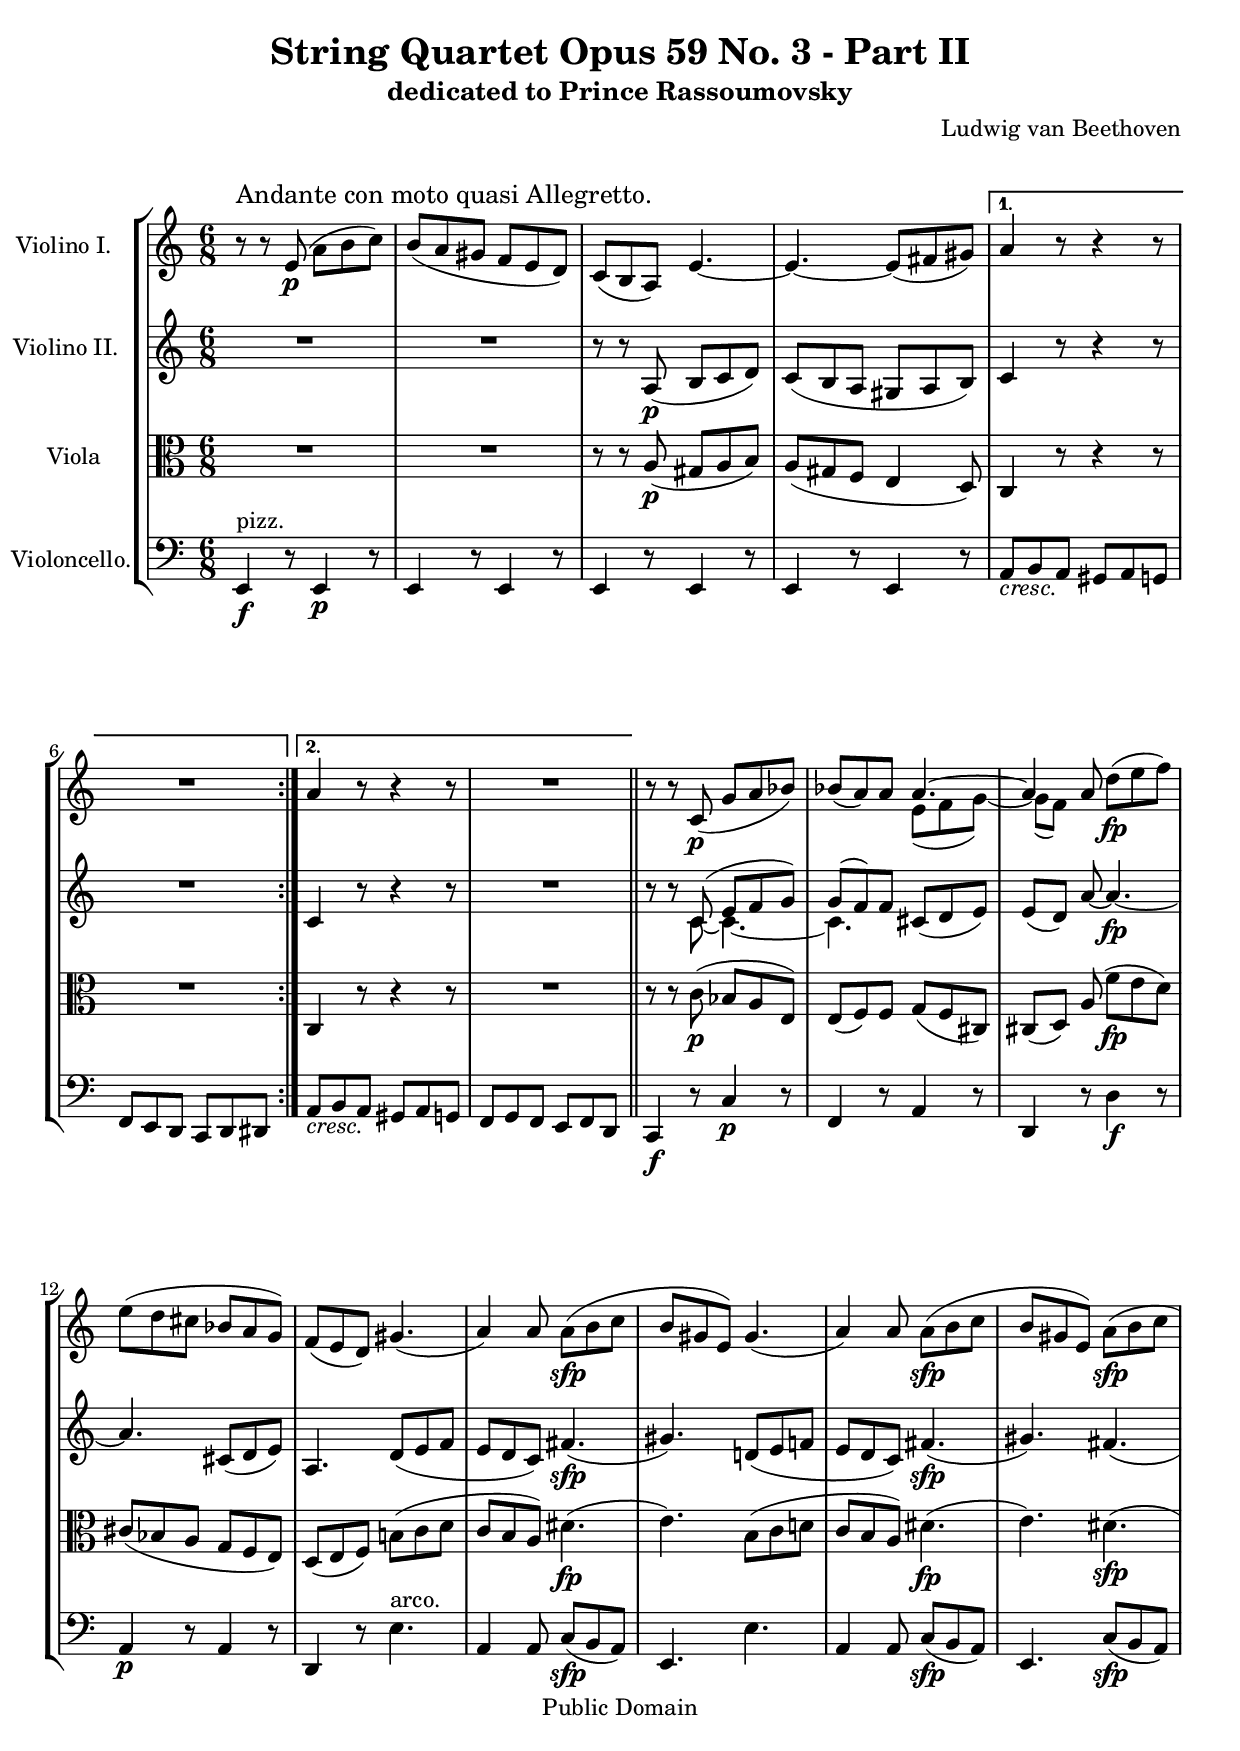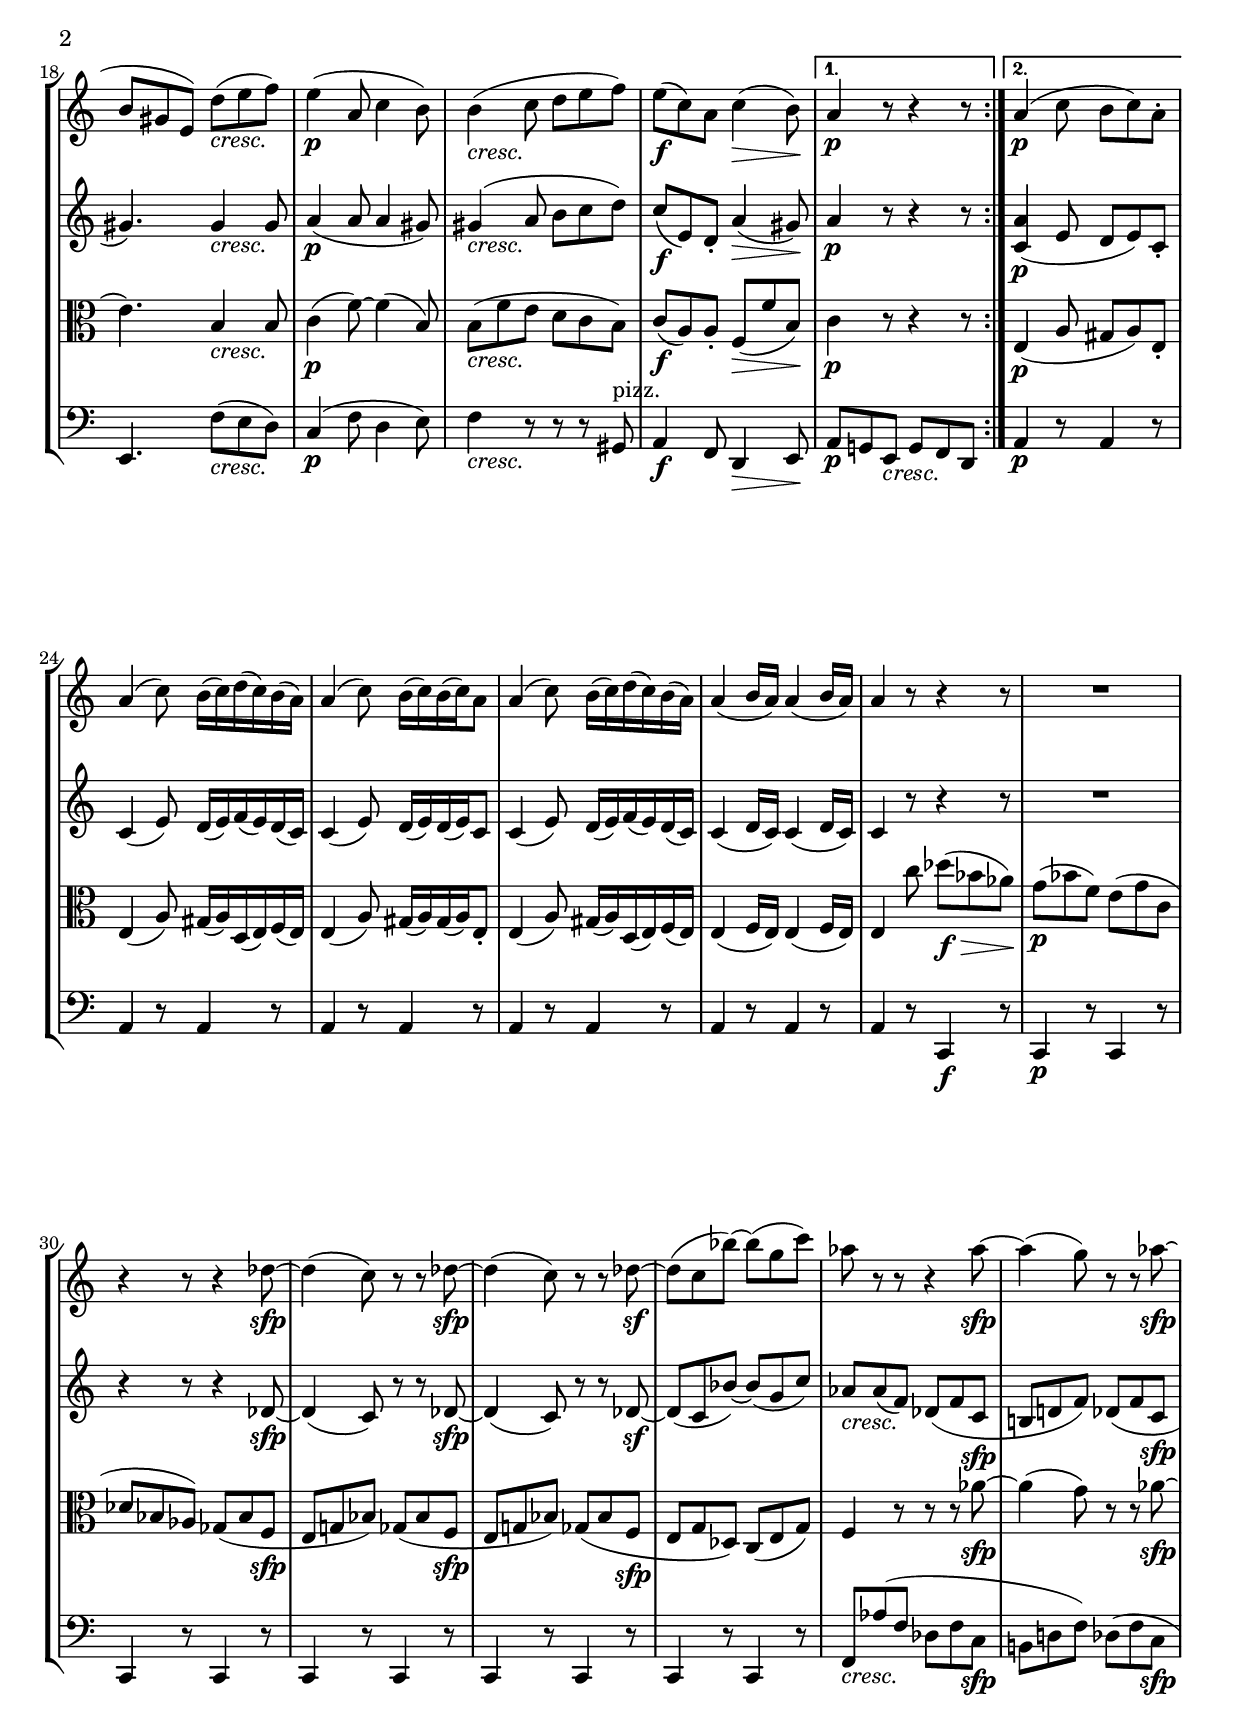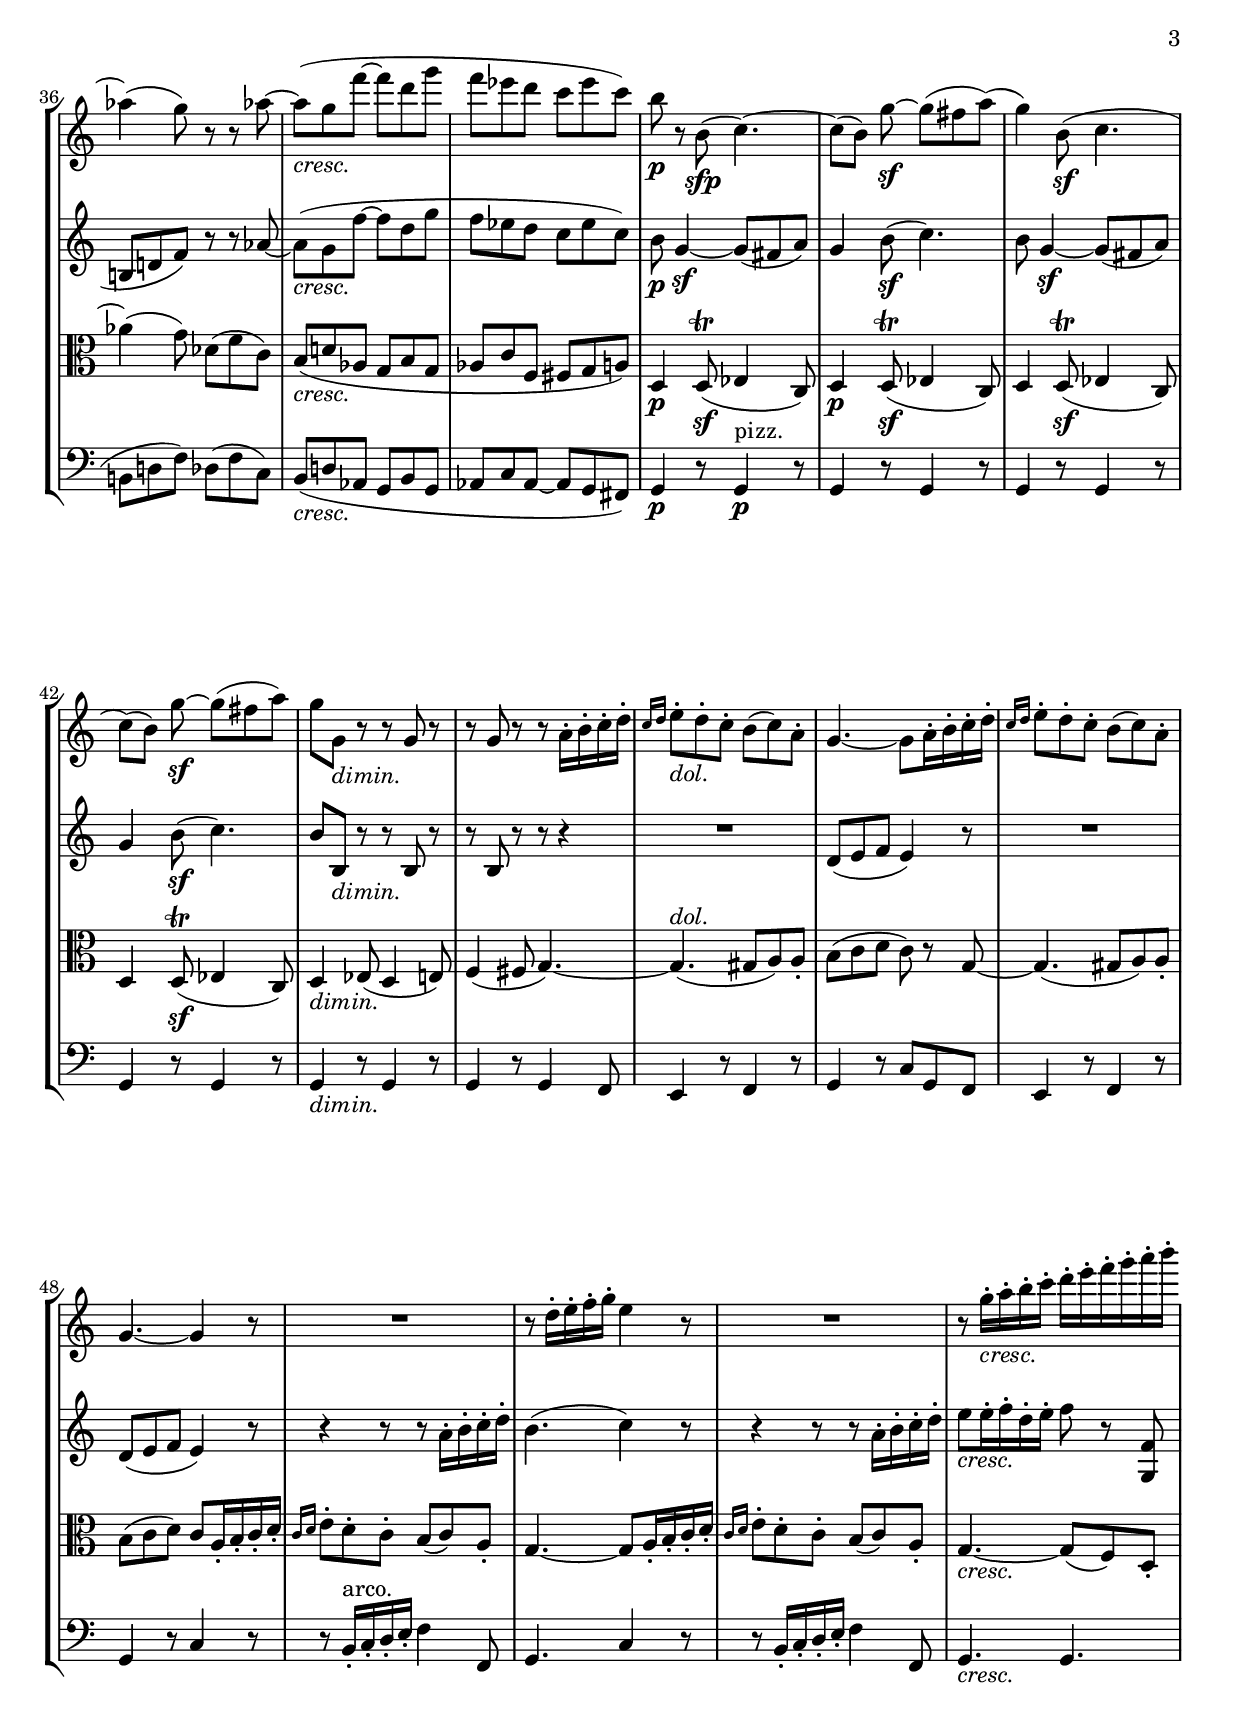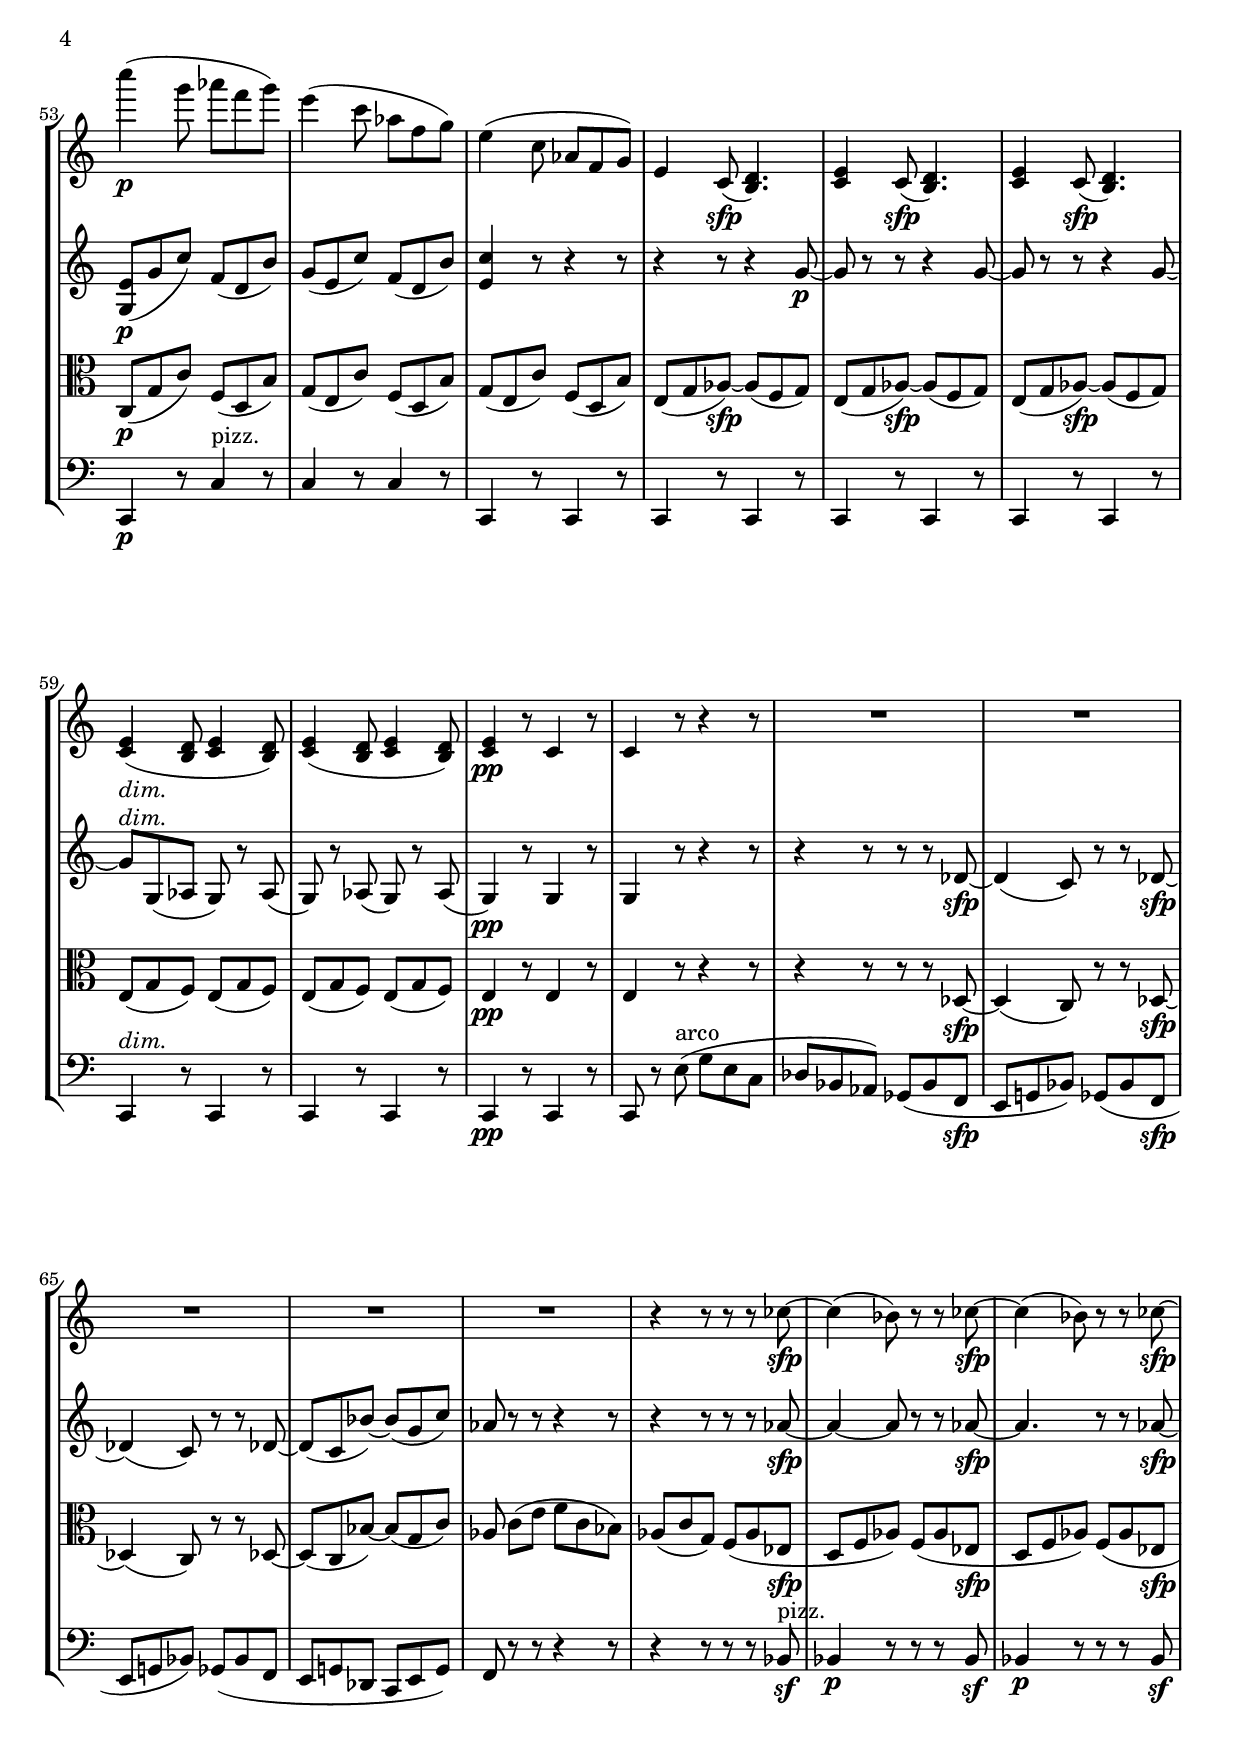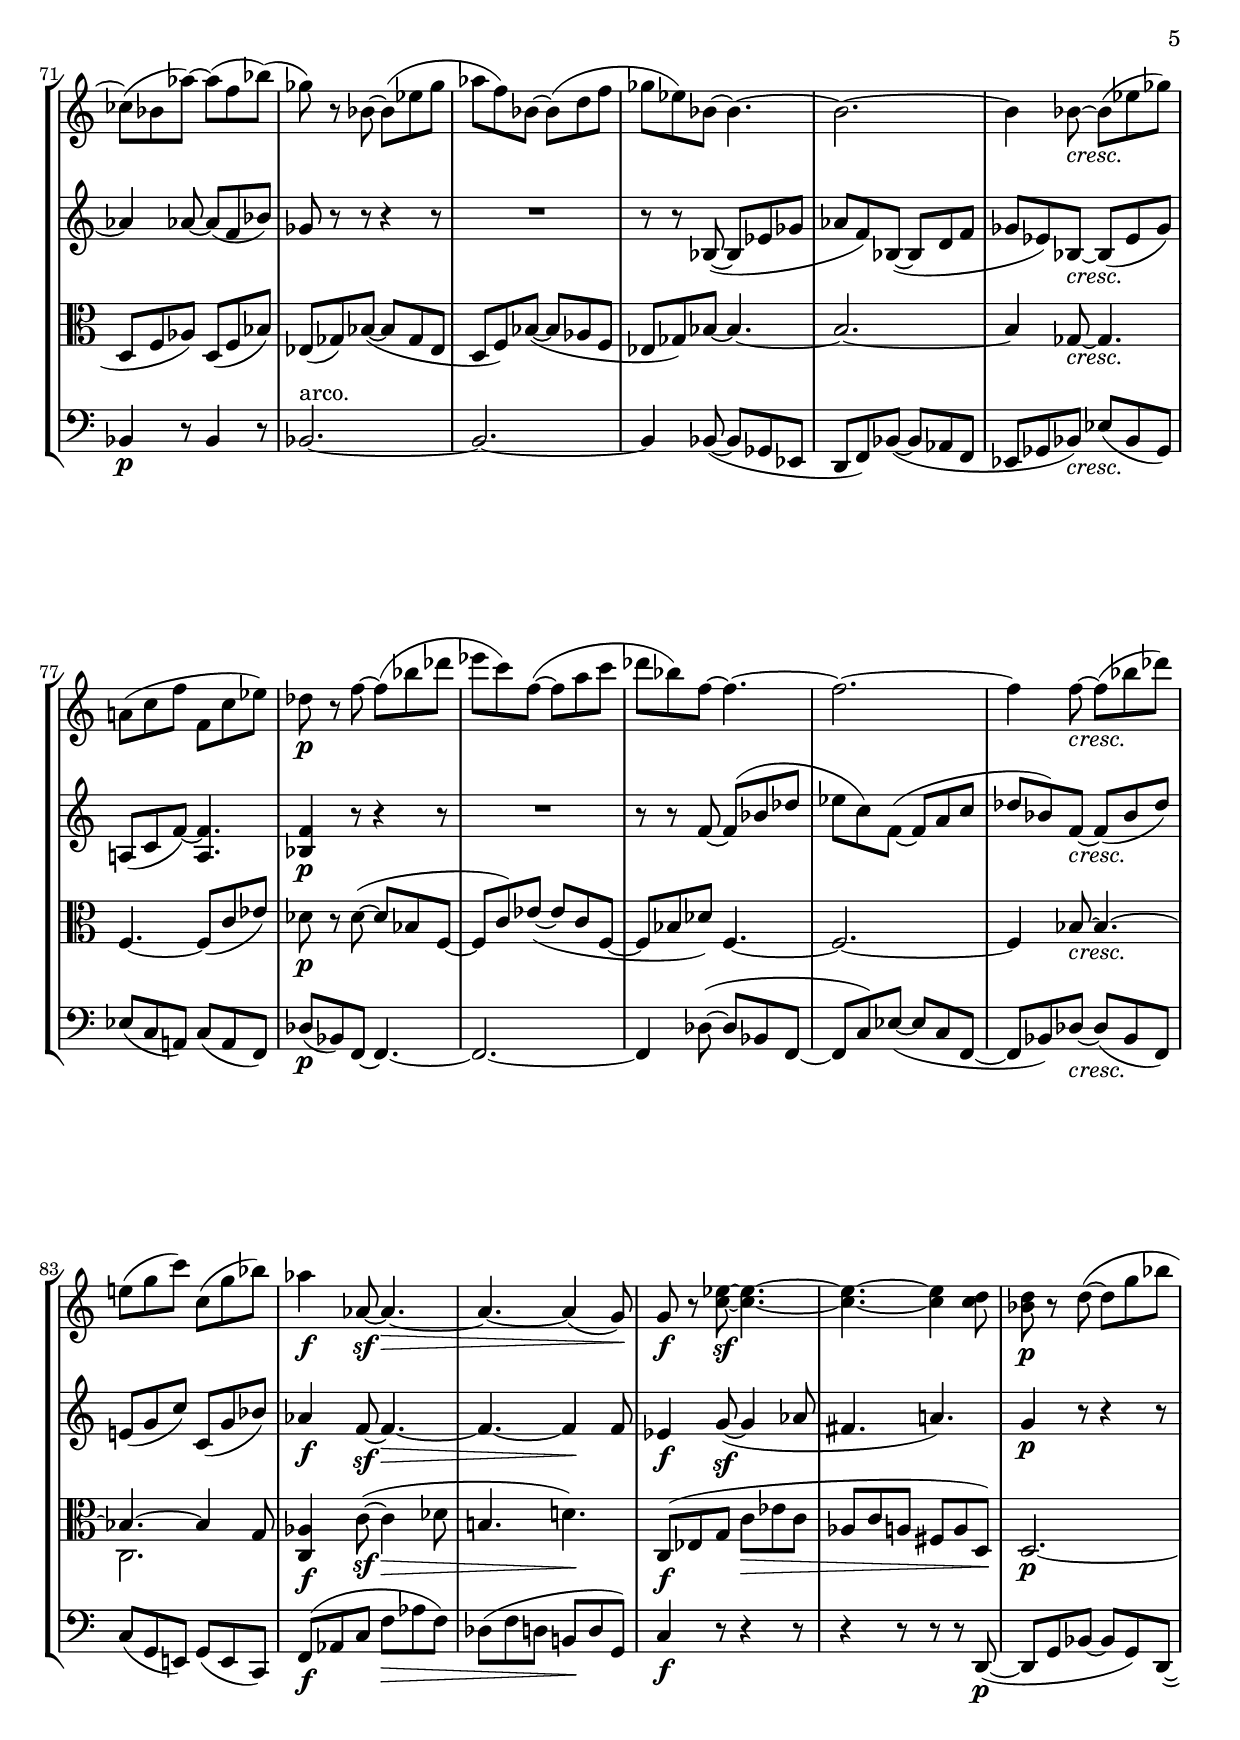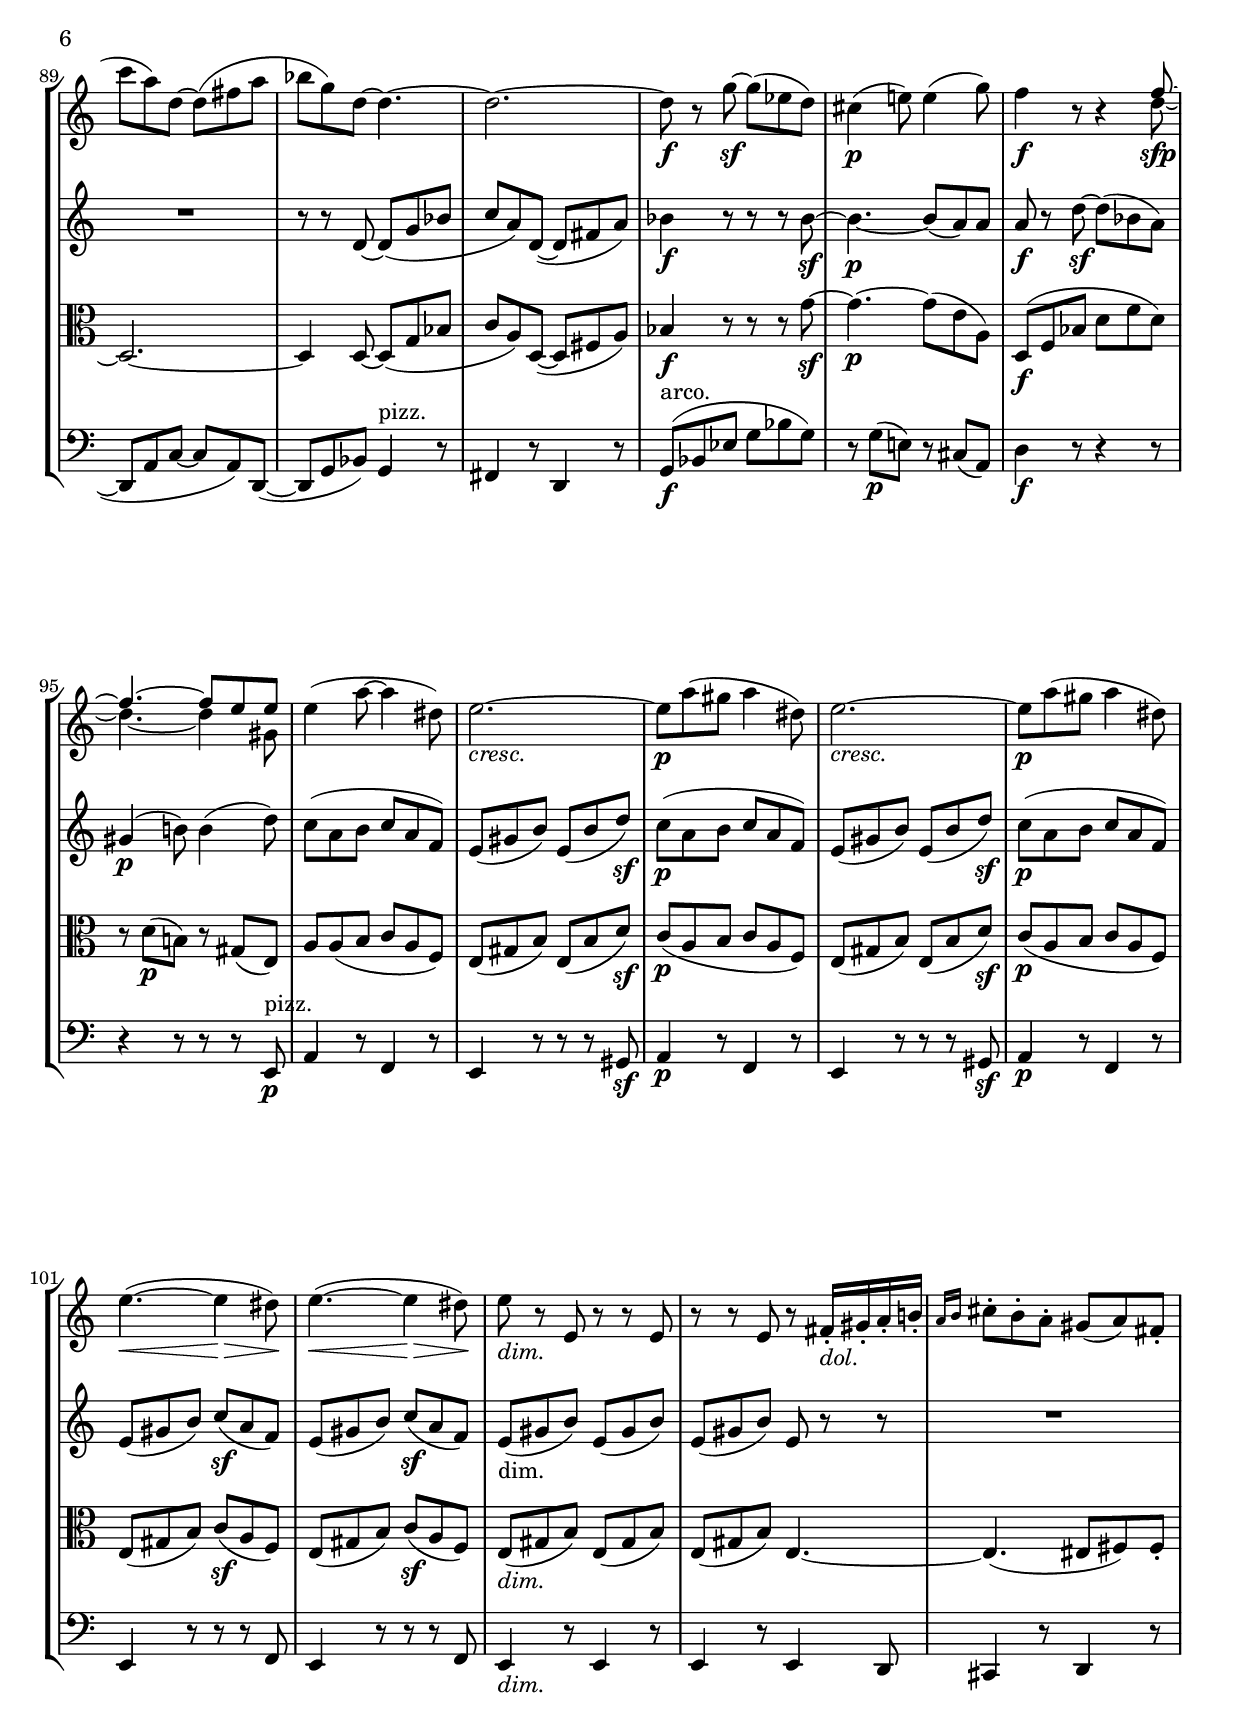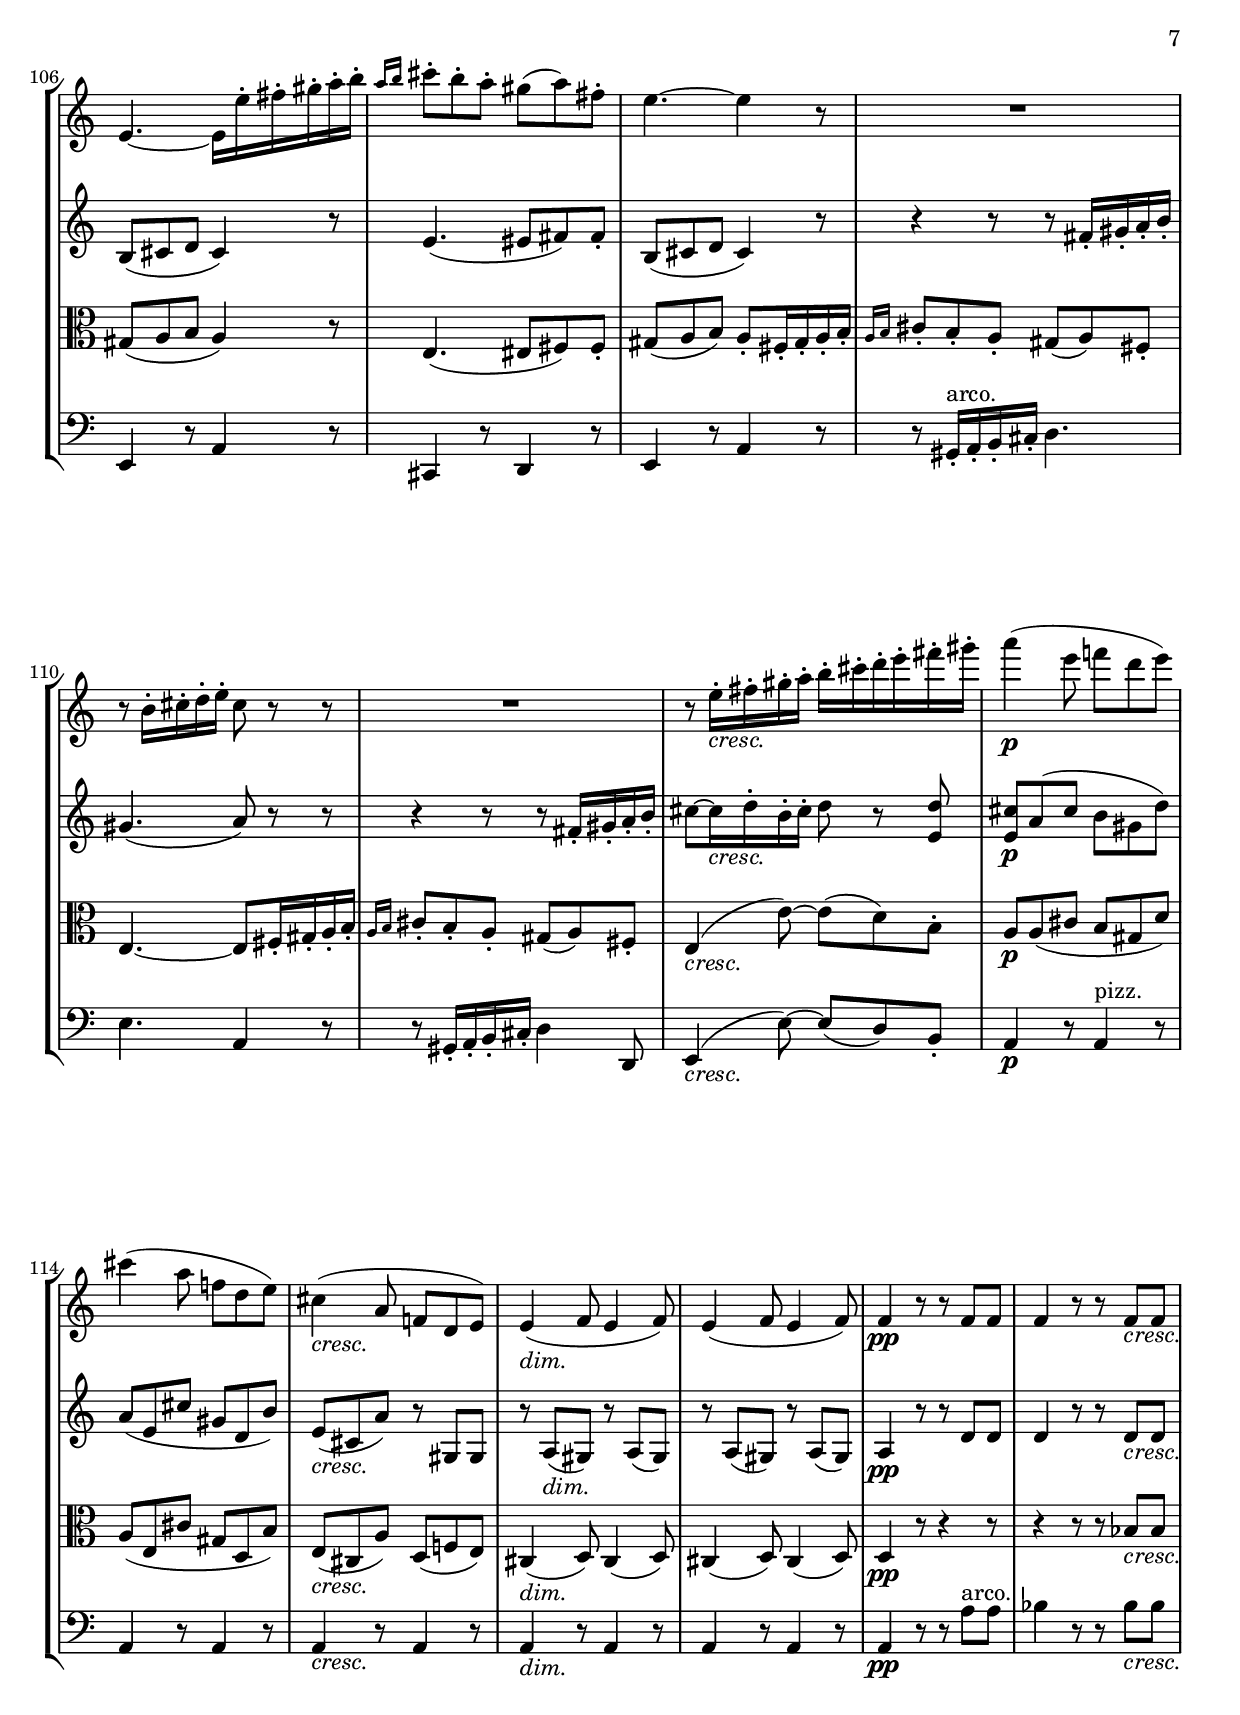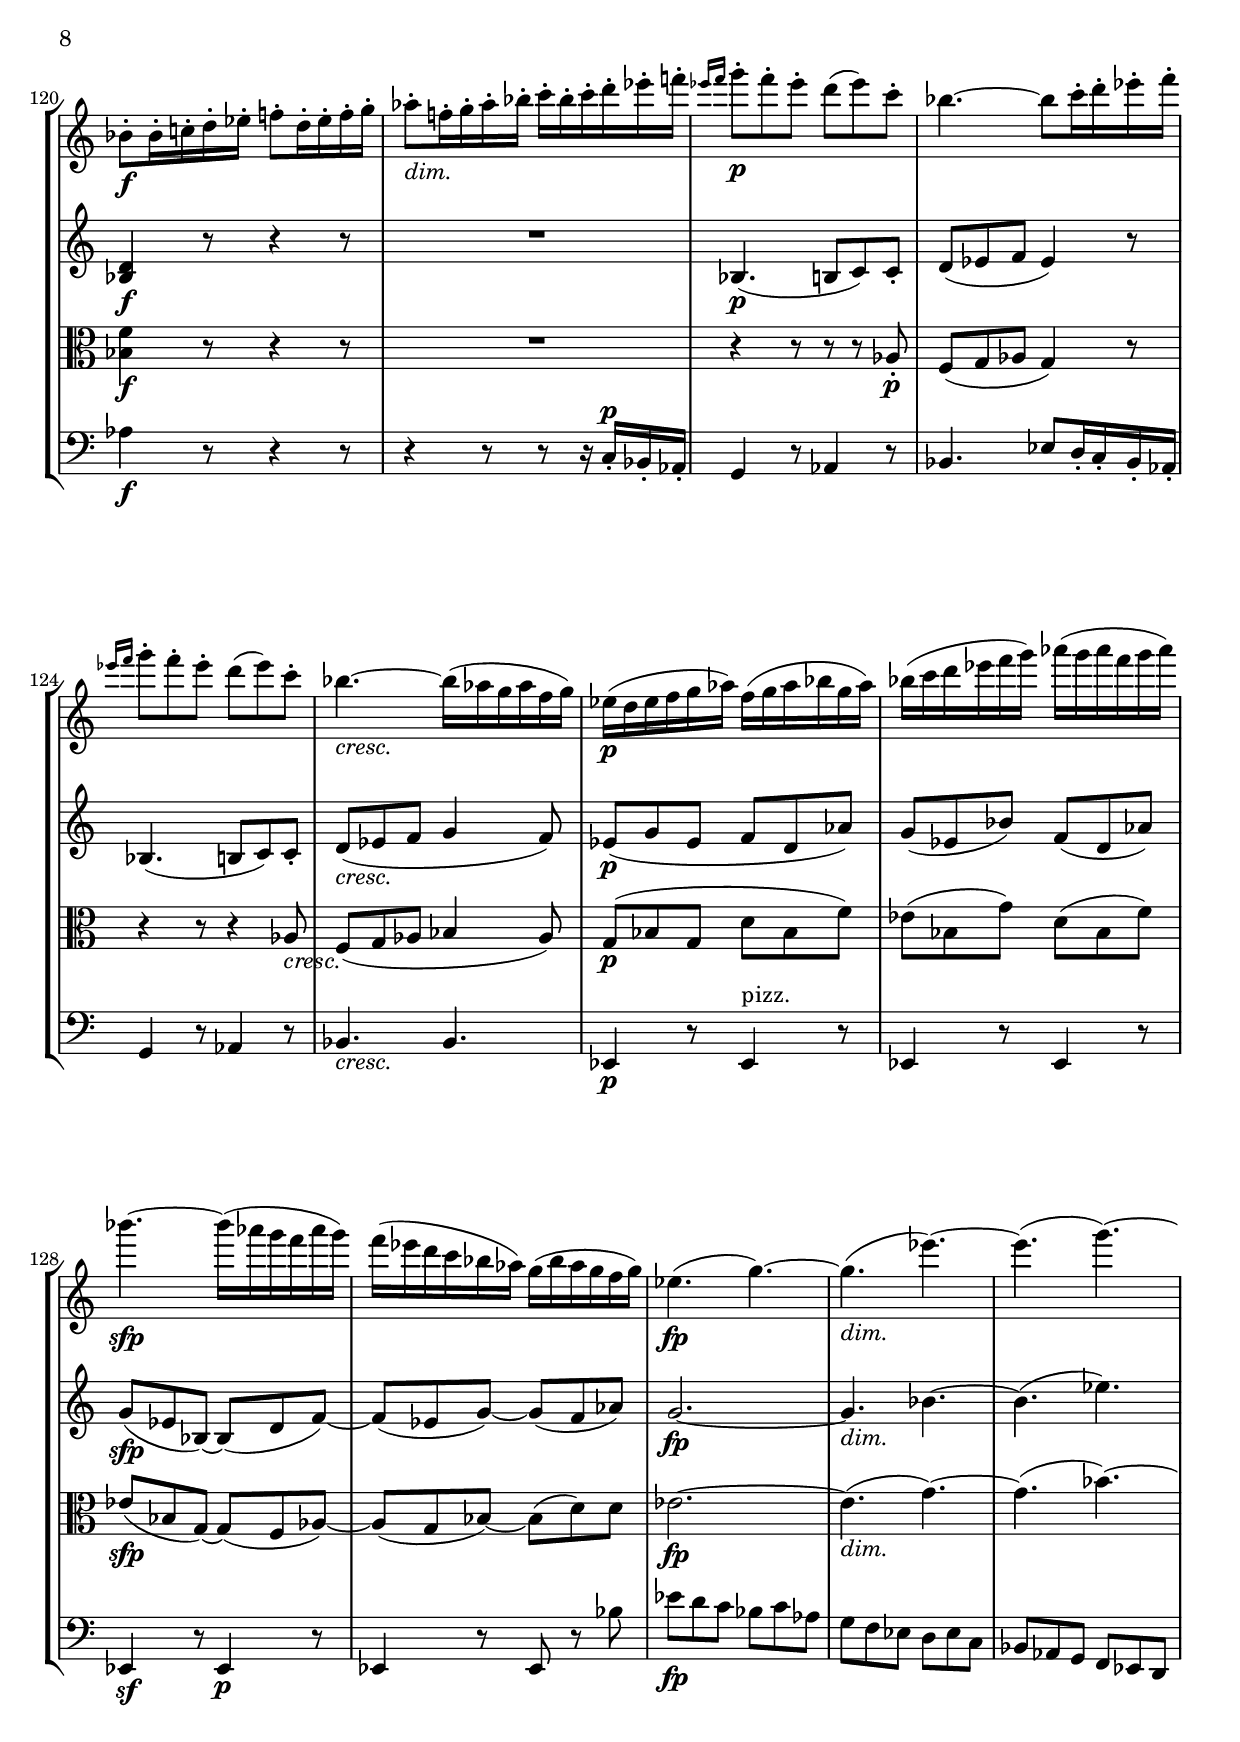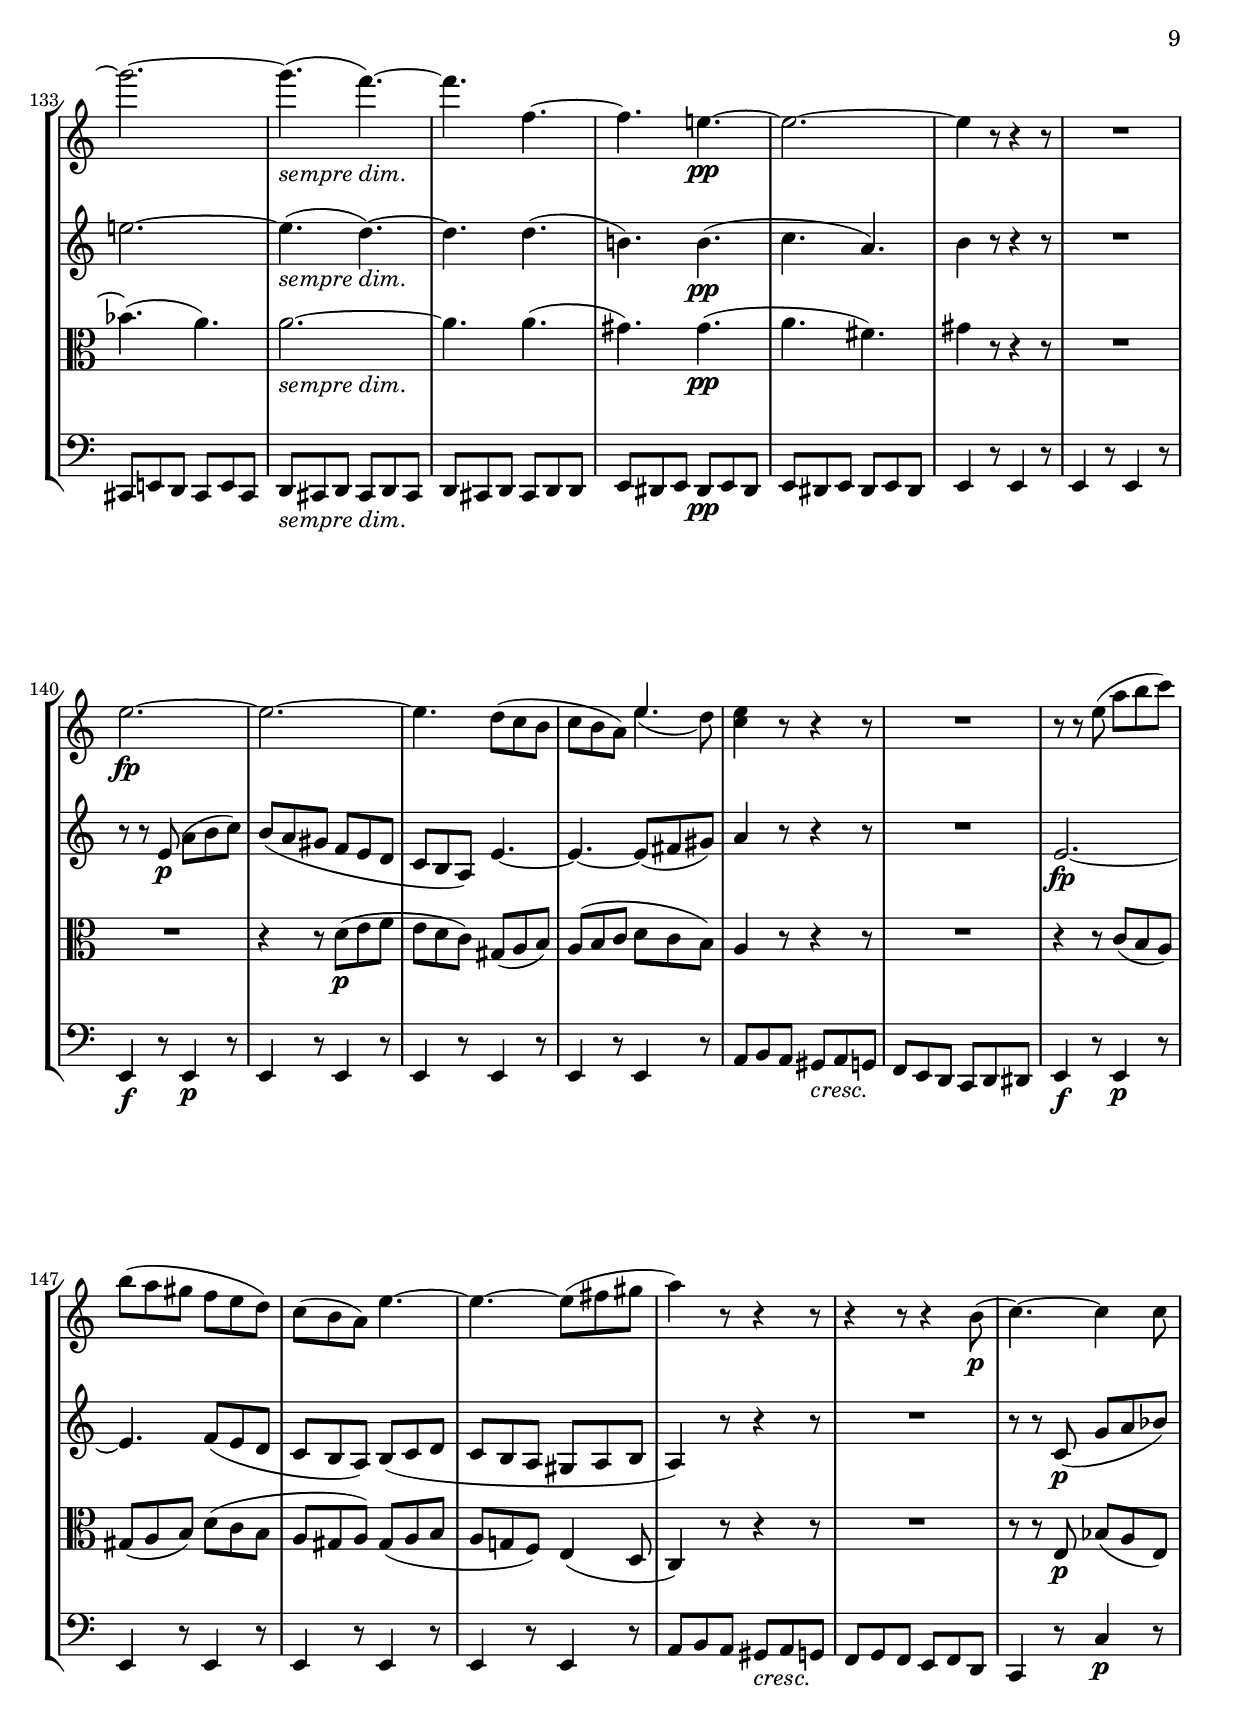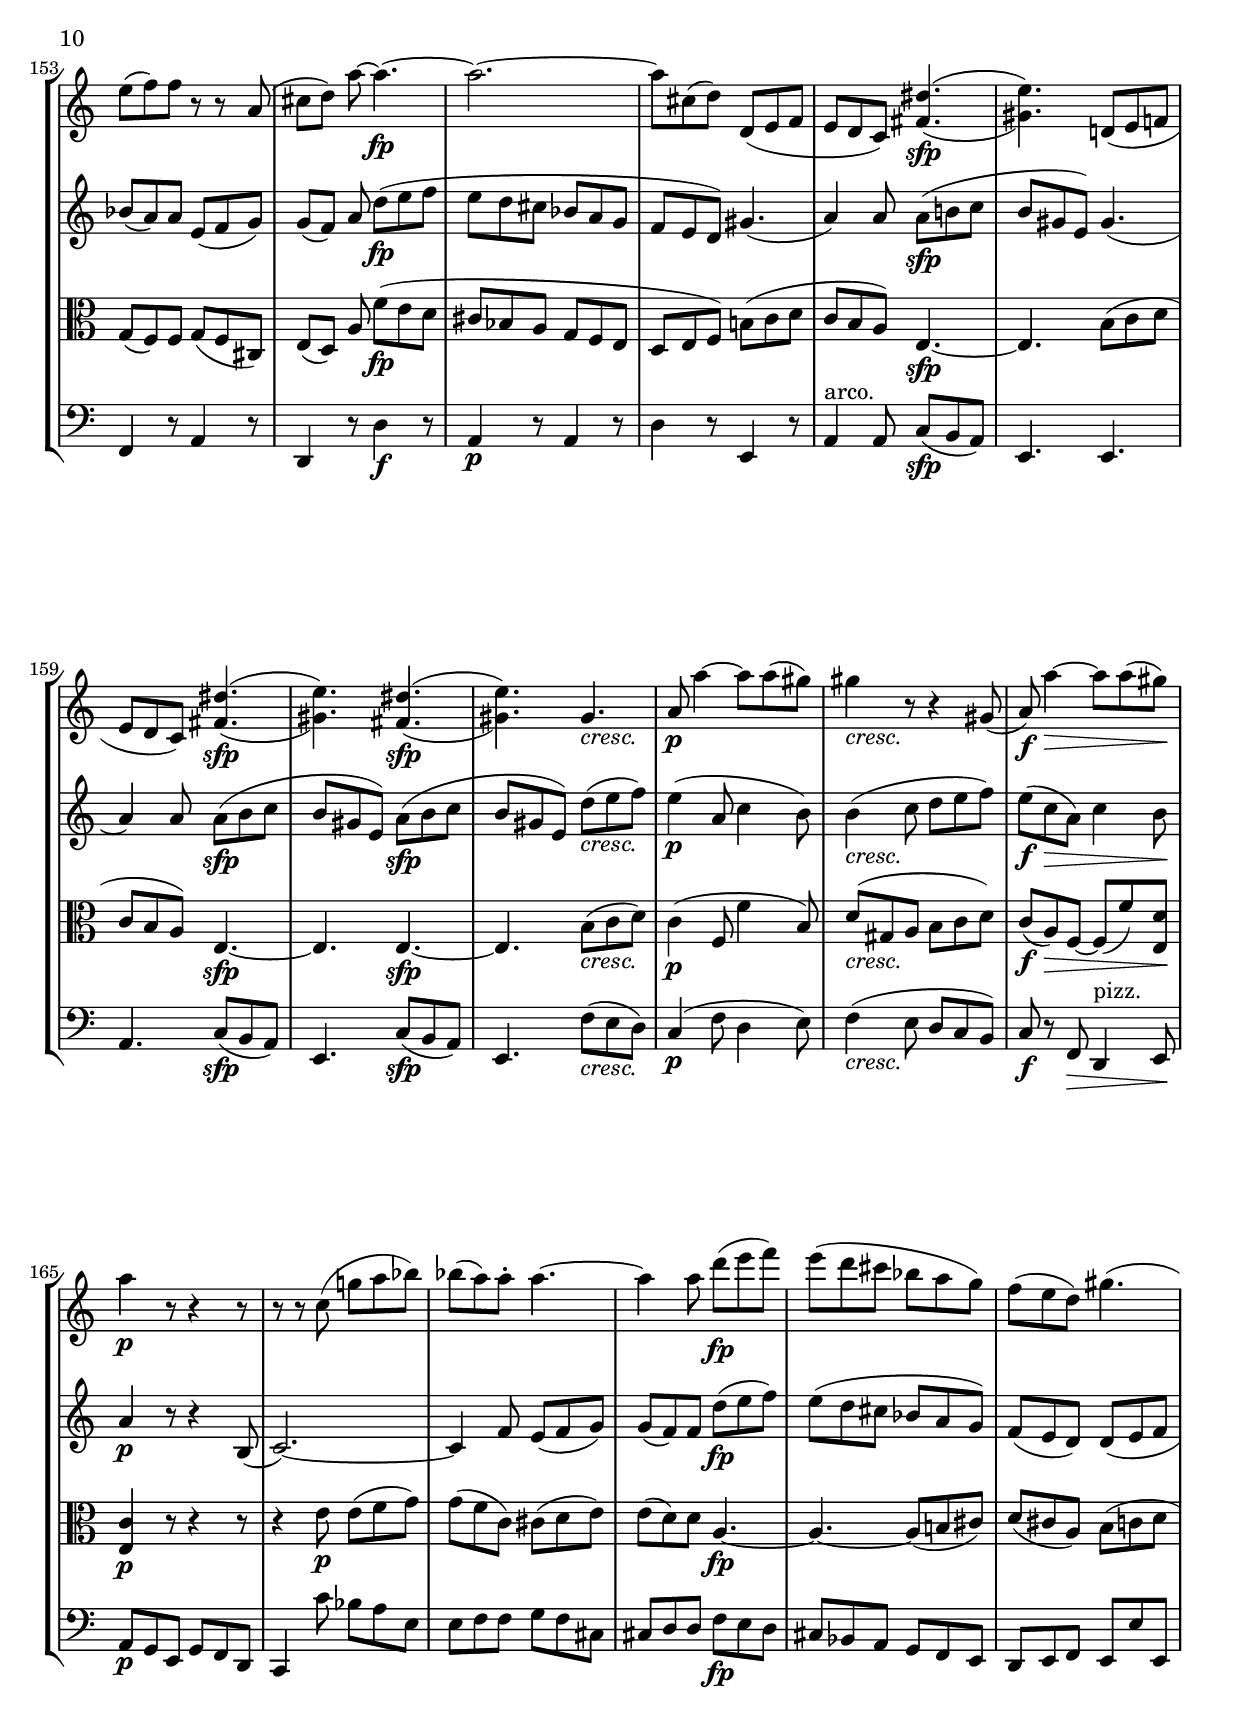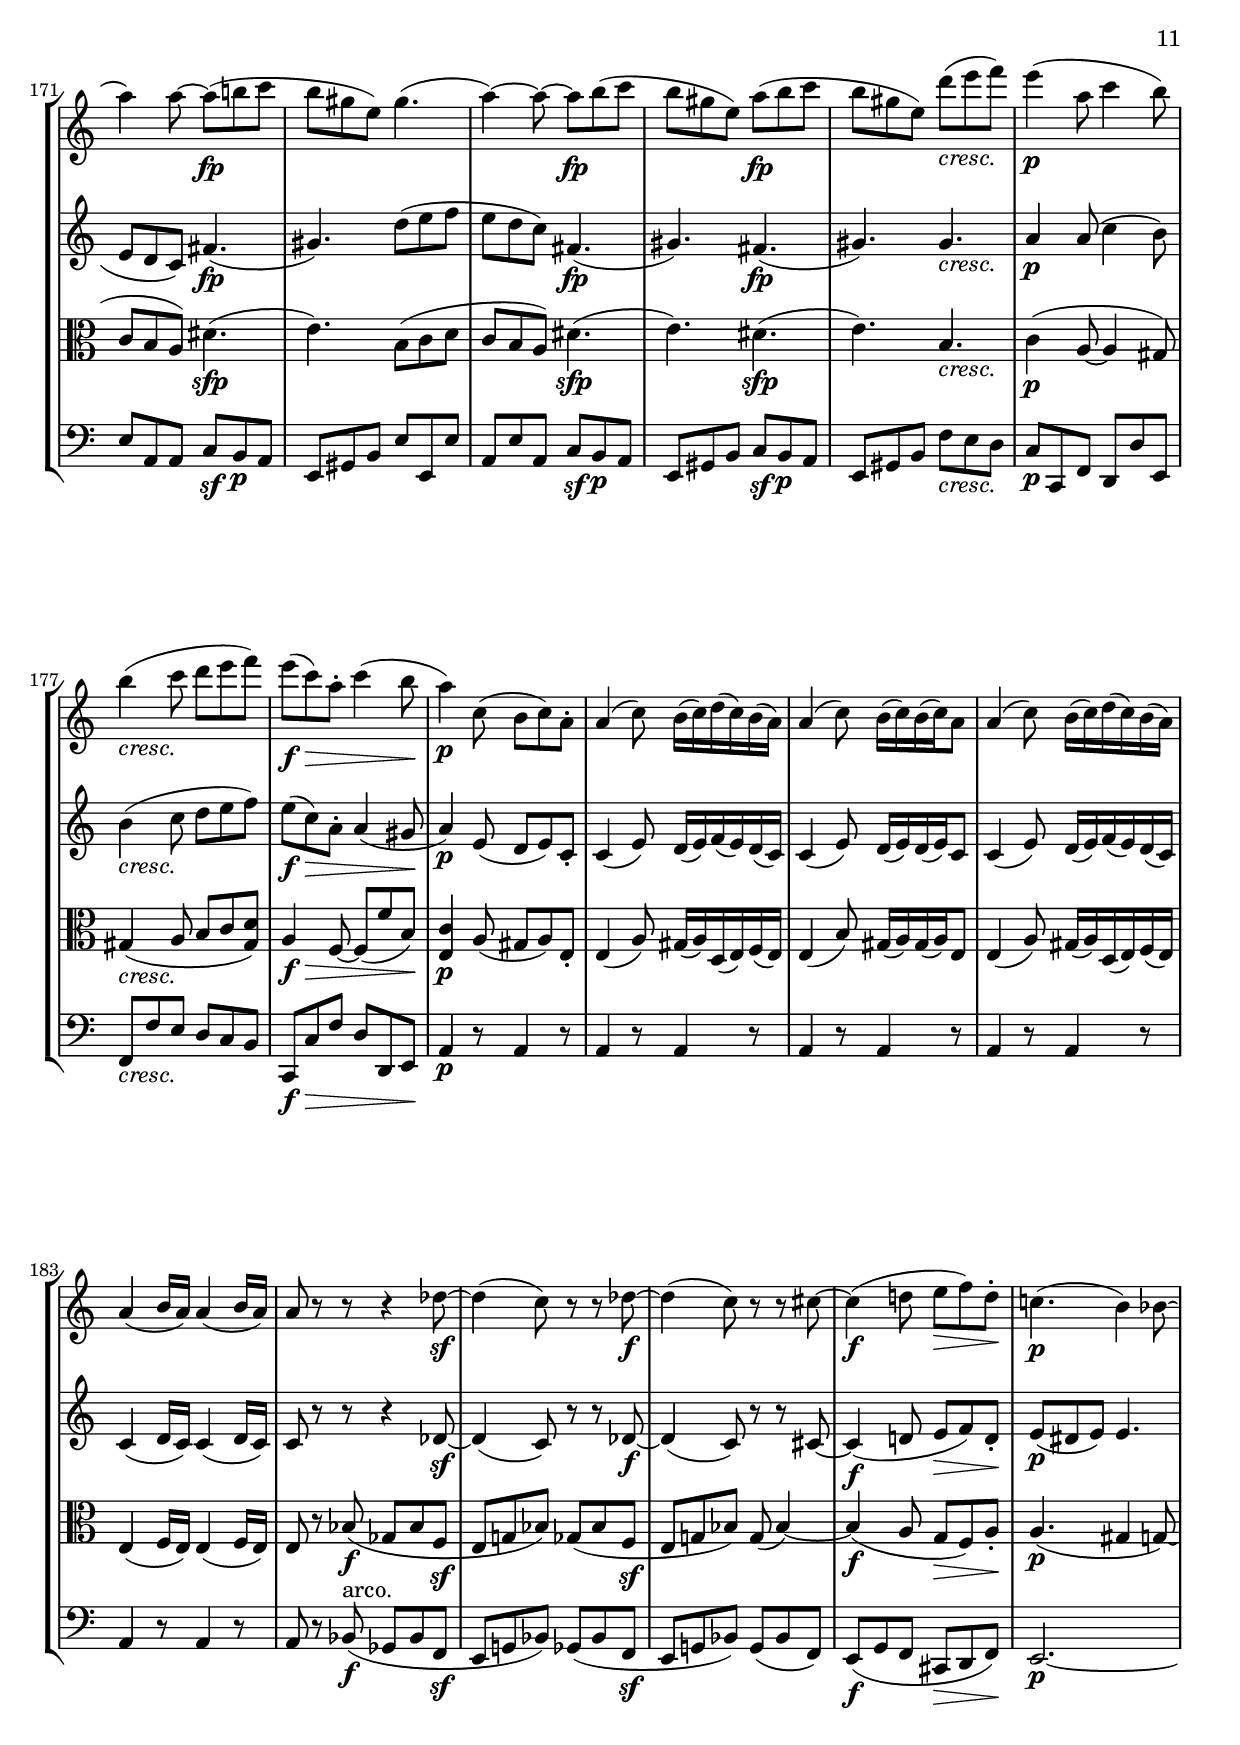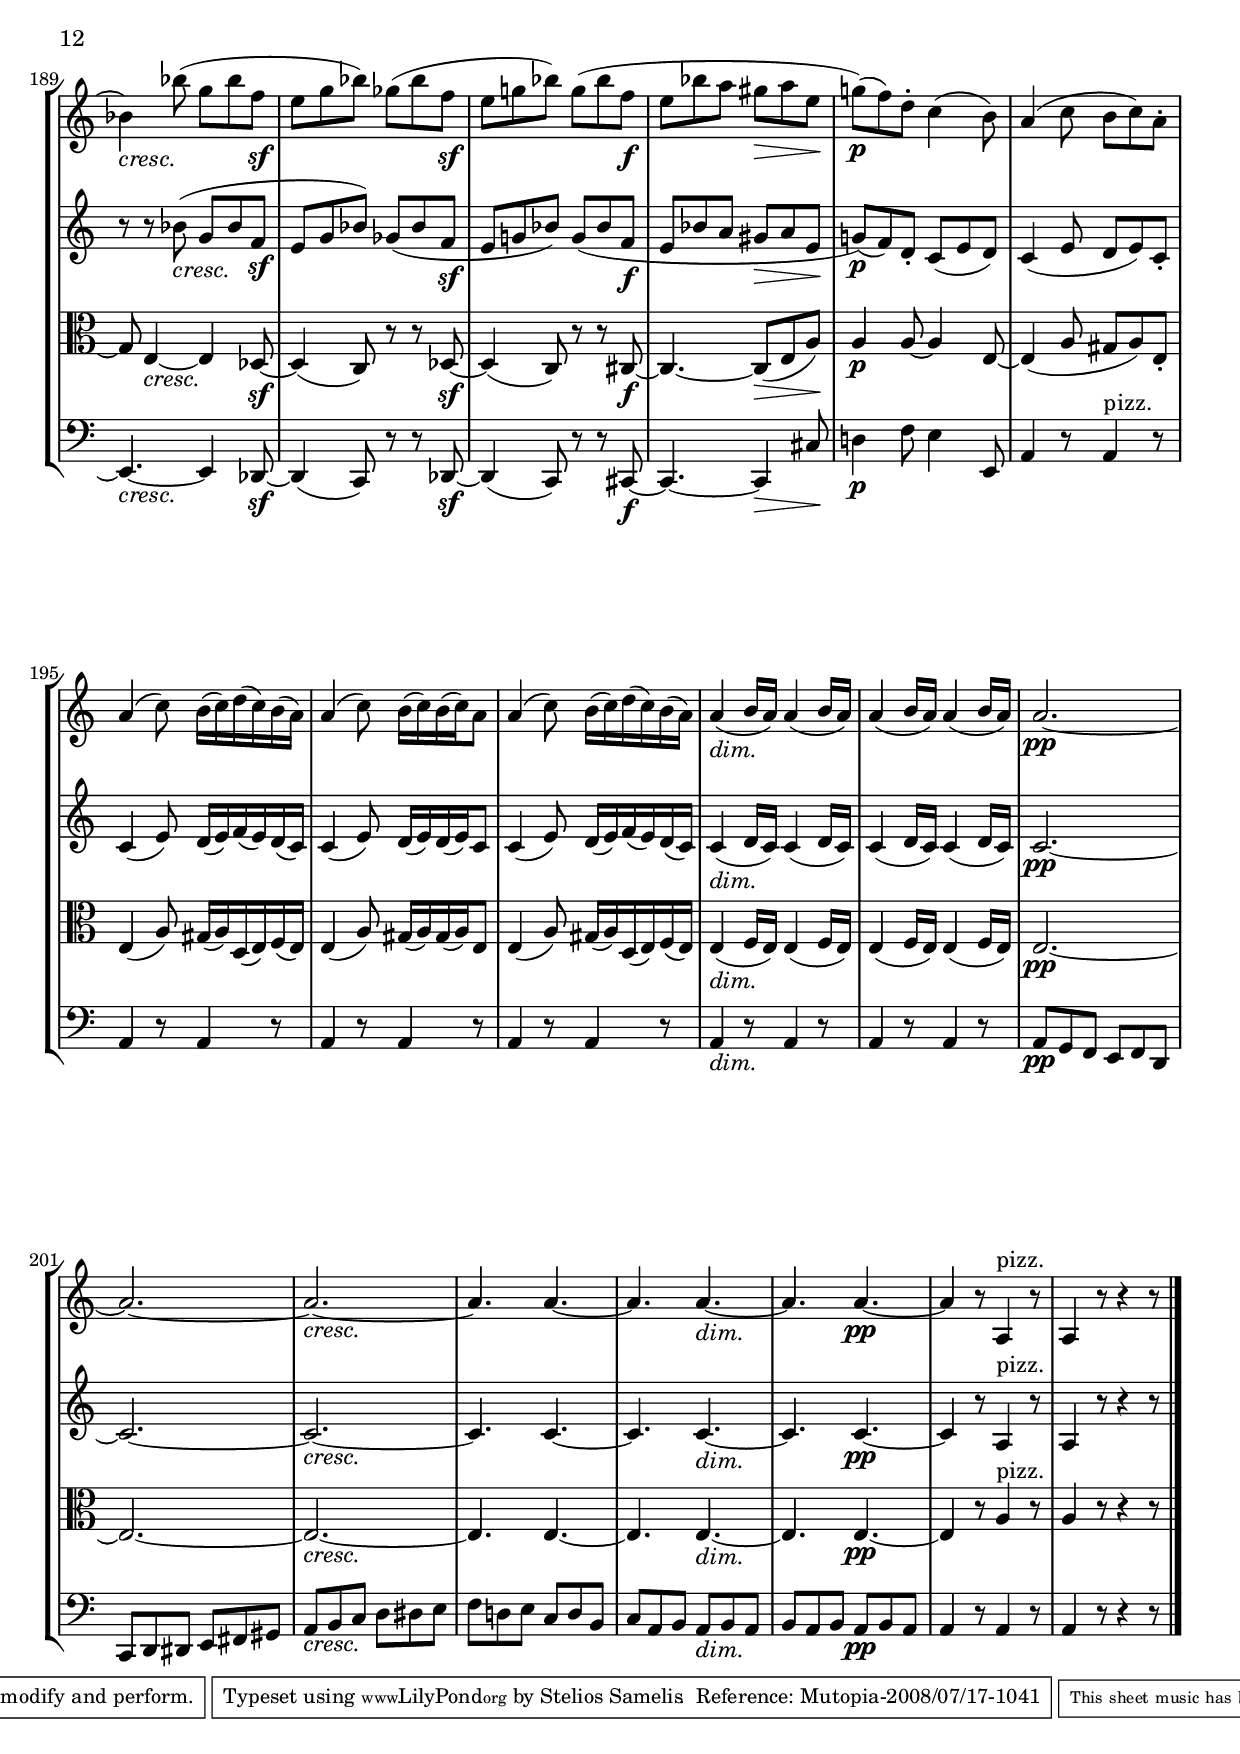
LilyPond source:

\version "2.10.3"

\version "2.10.3"

 violinoone = {
 \set Staff.instrumentName =  "Violino I.   "
 \set Staff.midiInstrument = "violin"
 \clef treble
 \key a \minor
 \time 6/8
 \override Score.MetronomeMark #'transparent = ##t
 \tempo 4 = 68
 \once \override TextScript #'padding = #1.5
 \repeat volta 2 { r8^\markup { \large "Andante con moto quasi Allegretto." } r8 e'8\p( a'[ b' c'']) b'( a' gis' f' e' d')
 c'8( b a) e'4.~ e'4.~ e'8( fis' gis') }
 \alternative { { a'4 r8 r4 r8 R2. } { a'4 r8 r4 r8 R2. } } \bar "||"
 \repeat volta 2 { r8 r c'8\p( g' a' bes') bes'( a') a' << { a'4.~ a'4 } \\ { e'8( f' g')~ g'8([ f']) } >> a'8 d''8\fp([ e'' f''])
 e''8( d'' cis'' bes' a' g') f'( e' d') gis'4.( a'4) a'8 a'8\sfp( b' c'' b' gis' e') gis'4.( a'4) a'8 a'8\sfp([ b' c'']
 b'[ gis' e']) a'8\sfp( b' c'' b' gis' e') d''_\markup { \italic "cresc." }( e'' f'') e''4\p( a'8 c''4 b'8)
 b'4_\markup { \italic "cresc." }( c''8 d''[ e'' f'']) e''8\f[( c'') a'] c''4\>( b'8\!) }
 \alternative { { a'4\p r8 r4 r8 } { a'4\p( c''8 b'[ c'') a'\staccato] } }
 a'4( c''8) b'16[( c'') d''( c'') b'( a')] a'4( c''8) b'16[( c'') b'( c'') a'8]
 a'4( c''8) b'16[( c'') d''( c'') b'( a')] a'4( b'16 a') a'4( b'16 a') a'4 r8 r4 r8 R2.
 r4 r8 r4 des''8\sfp~ des''4( c''8) r8 r8 des''8\sfp~ des''4( c''8) r8 r des''8\sf~ des''8( c'' bes'')~ bes''( g'' c''')
 aes''8 r r r4 aes''8\sfp~ aes''4( g''8) r8 r aes''8\sfp~ aes''4( g''8) r8 r aes''8~
 aes''8_\markup { \italic "cresc." }( g'' f'''~ f''' d''' g''' f''' ees''' d''' c''' ees''' c''')
 b''8\p r b'8\sfp( c''4.)~ c''8([ b']) g''8\sf~ g''8([ fis'' a''])( g''4) b'8\sf( c''4. c''8)([ b']) g''8\sf~ g''8([ fis'' a''])
 g''8 g'8_\markup { \italic "dimin." } r8 r g' r r8 g'8 r r a'16\staccato[ b'\staccato c''\staccato d''\staccato]
 \grace { c''16[ d''] } e''8\staccato_\markup { \italic "dol." }[ d''\staccato c''\staccato] b'( c'') a'\staccato
 g'4.~ g'8[ a'16\staccato b'\staccato c''\staccato d''\staccato]
 \grace { c''16[ d''] } e''8\staccato[ d''\staccato c''\staccato] b'( c'') a'\staccato g'4.~ g'4 r8
 R2. r8 d''16\staccato[ e''\staccato f''\staccato g''\staccato] e''4 r8 R2.
 r8 g''16\staccato_\markup { \italic "cresc." }[ a''\staccato b''\staccato c'''\staccato]
 d'''16\staccato[ e'''\staccato f'''\staccato g'''\staccato a'''\staccato b'''\staccato] c''''4\p( g'''8 aes'''[ f''' g'''])
 e'''4( c'''8 aes''8[ f'' g'']) e''4( c''8 aes'[ f' g']) e'4 c'8\sfp( <b d'>4.) <c' e'>4 c'8\sfp( <b d'>4.)
 <c' e'>4 c'8\sfp( <b d'>4.) <c' e'>4_\markup { \italic "dim." }( <b d'>8 <c' e'>4 <b d'>8)
 <c' e'>4( <b d'>8 <c' e'>4 <b d'>8) <c' e'>4\pp r8 c'4 r8 c'4 r8 r4 r8
 R2. R2. R2. R2. R2. r4 r8 r r ces''8\sfp~ ces''4( bes'8) r8 r ces''8\sfp~ ces''4( bes'8) r8 r ces''8\sfp~
 ces''8( bes' aes'')~ aes''( f'' bes'')( ges''8) r8 bes'8~ bes'8( ees'' ges'' aes'' f'') bes'~ bes'( d'' f'' ges'' ees'') bes'~
 bes'4.~ bes'2.~ bes'4 bes'8_\markup { \italic "cresc." }~ bes'8( ees'' ges'') a'!( c'' f'' f' c'' ees'')
 des''8\p r f''~ f''8( bes'' des''' ees''' c''') f''(~ f'' a'' c''' des''' bes'') f''~ f''4.~ f''2.~
 f''4 f''8_\markup { \italic "cresc." }~ f''8( bes'' des''') e''!( g'' c''') c''( g'' bes'')
 aes''4\f aes'8\sf~ aes'4.\>~ aes'4.~ aes'4( g'8\!) g'8\f r8 <c'' ees''>8\sf~ <c'' ees''>4.~
 <c'' ees''>4.~ <c'' ees''>4 <c'' d''>8 <bes' d''>8\p r8 d''8(~ d'' g'' bes'' c''' a'') d''~ d''( fis'' a'' bes'' g'') d''~ d''4.~
 d''2.~ d''8\f r g''8\sf~ g''( ees'' d'') cis''4\p( e''!8) e''4( g''8) f''4\f r8 r4
 << { f''8~ f''4.~ f''8[ e'' e''] } \\ { d''8\sfp~ d''4.~ d''4 gis'8 } >> e''4( a''8~ a''4 dis''8)
 e''2._\markup { \italic "cresc." }~ e''8\p a''( gis'' a''4 dis''8) e''2._\markup { \italic "cresc." }~ e''8\p a''( gis'' a''4 dis''8)
 e''4.\<(~ e''4\!\> dis''8\!) e''4.\<(~ e''4\!\> dis''8\!)
 e''8_\markup { \italic "dim." } r e' r r e' r8 r e' r fis'16\staccato_\markup { \italic "dol." }[ gis'\staccato a'\staccato b'!\staccato]
 \grace { a'16[ b'] } cis''8\staccato b'\staccato a'\staccato gis'( a') fis'\staccato
 e'4.~ e'16[ e''\staccato fis''\staccato gis''\staccato a''\staccato b''\staccato]
 \grace { a''16[ b''] } cis'''8\staccato b''\staccato a''\staccato gis''( a'') fis''\staccato e''4.~ e''4 r8 R2.
 r8 b'16\staccato[ cis''\staccato d''\staccato e''\staccato] cis''8 r8 r R2.
 r8 e''16\staccato_\markup { \italic "cresc." }[ fis''\staccato gis''\staccato a''\staccato]
 b''16\staccato[ cis'''\staccato d'''\staccato e'''\staccato fis'''\staccato gis'''\staccato] a'''4\p( e'''8 f'''![ d''' e'''])
 cis'''4( a''8 f''![ d'' e'']) cis''4_\markup { \italic "cresc." }( a'8 f'![ d' e'])
 e'4_\markup { \italic "dim." }( f'8 e'4 f'8) e'4( f'8 e'4 f'8) f'4\pp r8 r f'8 f' f'4 r8 r f'8_\markup { \italic "cresc." } f'8
 bes'8\f\staccato[ bes'16\staccato c''!\staccato d''\staccato ees''\staccato]
 f''!8\staccato[ d''16\staccato ees''\staccato f''\staccato g''\staccato]
 aes''8\staccato_\markup { \italic "dim." }[ f''!16\staccato g''\staccato aes''\staccato bes''\staccato]
 c'''16\staccato[ bes''\staccato c'''\staccato d'''\staccato ees'''\staccato f'''!\staccato]
 \grace { ees'''16[ f'''] } g'''8\p\staccato f'''\staccato ees'''\staccato d'''( ees''') c'''\staccato
 bes''4.~ bes''8[ c'''16\staccato d'''\staccato ees'''\staccato f'''\staccato]
 \grace { ees'''16[ f'''] } g'''8\staccato f'''\staccato ees'''\staccato d'''( ees''') c'''\staccato
 bes''4._\markup { \italic "cresc." }~ bes''16([ aes'' g'' aes'' f'' g'']) ees''16\p([ d'' ees'' f'' g'' aes'']) f''([ g'' aes'' bes'' g'' aes''])
 bes''16([ c''' d''' ees''' f''' g''']) aes'''([ g''' aes''' f''' g''' aes'''])
 bes'''4.\sfp~ bes'''16([ aes''' g''' f''' aes''' g''']) f'''([ ees''' d''' c''' bes'' aes'']) g''([ bes'' aes'' g'' f'' g''])
 ees''4.\fp( g'')~ g''4._\markup { \italic "dim." }( ees'''4.)~ ees'''4.( g'''4.)~ g'''2.~
 g'''4._\markup { \italic "sempre dim." }( f'''4.)~ f'''4. f''4.~ f''4. e''!4.\pp~ e''2.~ e''4 r8 r4 r8 R2.
 e''2.\fp~ e''2.~ e''4. d''8( c'' b' c'' b' a')
 << { \override Staff.NoteCollision #'merge-differently-dotted = ##t e''4. } \\ { e''4( d''8) } >> <c'' e''>4 r8 r4 r8 R2.
 r8 r e''8( a'' b'' c''') b''( a'' gis'' f'' e'' d'') c''( b' a') e''4.~ e''4.~ e''8( fis'' gis'' a''4) r8 r4 r8
 r4 r8 r4 b'8\p( c''4.)~ c''4 c''8 e''8( f'') f'' r8 r a'( cis''[ d'']) a''8~ a''4.\fp~ a''2.~ a''8 cis''( d'')
 d'8( e' f' e' d' c') \set doubleSlurs = ##t <fis' dis''>4.\sfp( <gis' e''>4.) \set doubleSlurs = ##f d'!8( e' f'! e' d' c')
 \set doubleSlurs = ##t <fis' dis''>4.\sfp( <gis' e''>4.) <fis' dis''>4.\sfp( <gis' e''>4.) gis'4._\markup { \italic "cresc." }
 \set doubleSlurs = ##f a'8\p a''4~ a''8[ a''( gis'')] gis''4_\markup { \italic "cresc." } r8 r4 gis'8( a'8\f) a''4\>~ a''8[ a''( gis''\!)]
 a''4\p r8 r4 r8 r8 r c''8( g''![ a'' bes'']) bes''( a'') a''\staccato a''4.~ a''4 a''8 d'''8\fp( e''' f''') e'''8( d''' cis''' bes'' a'' g'')
 f''8( e'' d'') gis''4.( a''4) a''8~ a''8\fp([ b''! c'''] b'' gis'' e'') gis''4.( a''4)~ a''8~ a''8\fp b''( c''' b'' gis'' e'')
 a''8\fp( b'' c''' b'' gis'' e'') d'''_\markup { \italic "cresc." }( e''' f''') e'''4\p( a''8 c'''4 b''8)
 b''4_\markup { \italic "cresc." }( c'''8 d''' e''' f''')
 e'''8\f\>( c''') a''\staccato c'''4( b''8\! a''4\p) c''8( b' c'') a'\staccato a'4( c''8) b'16[( c'') d''( c'') b'( a')]
 a'4( c''8) b'16[( c'') b'( c'') a'8] a'4( c''8) b'16[( c'') d''( c'') b'( a')] a'4( b'16 a') a'4( b'16 a') a'8 r8 r r4 des''8\sf~
 des''4( c''8) r8 r des''8\f~ des''4( c''8) r8 r cis''8~ cis''4\f( d''!8 e''8\> f'') d''\!\staccato
 c''!4.\p( b'4) bes'8~ bes'4_\markup { \italic "cresc." } bes''8( g''[ bes'' f''\sf] e'' g'' bes'') ges''( bes'' f''\sf e'' g''! bes'')
 g''8( bes'' f''\f e'' bes'' a'' gis''\> a'' e''\! g''!\p)( f'') d''\staccato c''4( b'8) a'4( c''8 b' c'') a'\staccato
 a'4( c''8) b'16[( c'') d''( c'') b'( a')] a'4( c''8) b'16[( c'') b'( c'') a'8] a'4( c''8) b'16[( c'') d''( c'') b'( a')]
 a'4_\markup { \italic "dim." }( b'16 a') a'4( b'16 a') a'4( b'16 a') a'4( b'16 a')
 a'2.\pp~ a'2.~ a'2._\markup { \italic "cresc." }~ a'4. a'4.~ a'4. a'4._\markup { \italic "dim." }~ a'4.
 a'4.\pp~ a'4 r8 a4^\markup { "pizz." } r8 a4 r8 r4 r8 \bar "|."
}

\version "2.10.3"

 violinotwo = {
 \set Staff.instrumentName ="Violino II.  "
 \set Staff.midiInstrument = "violin"
 \clef treble
 \key a \minor
 \time 6/8
 \repeat volta 2 { R2. R2. r8 r8 a8\p( b c' d') c'( b a gis a b) }
 \alternative { { c'4 r8 r4 r8 R2. } { c'4 r8 r4 r8 R2. } } \bar "||"
 \repeat volta 2 { r8 r << { c'8( e'[ f' g']) g'8( f') f' } \\ { c'8~ c'4.~ c'4. } >> cis'8( d' e') e'8([ d']) a'8~ a'4.\fp~
 a'4. cis'8( d' e') a4. d'8( e' f' e' d' c') fis'4.\sfp( gis'4.) d'!8( e' f'! e' d' c') fis'4.\sfp( gis'4.) fis'4.( gis'4.)
 gis'4 _\markup { \italic "cresc." } gis'8 a'4\p( a'8 a'4 gis'8) gis'4_\markup { \italic "cresc." }( a'8 b'[ c'' d''])
 c''8\f[( e') d'\staccato] a'4\>( gis'8\!) }
 \alternative { { a'4\p r8 r4 r8 } { <c' a'>4\p( e'8 d'[ e') c'\staccato] } }
 c'4( e'8) d'16[( e') f'( e') d'( c')] c'4( e'8) d'16[( e') d'( e') c'8]
 c'4( e'8) d'16[( e') f'( e') d'( c')] c'4( d'16 c') c'4( d'16 c') c'4 r8 r4 r8 R2.
 r4 r8 r4 des'8\sfp~ des'4( c'8) r8 r8 des'8\sfp~ des'4( c'8) r8 r des'8\sf~ des'8( c' bes')~ bes'( g' c'')
 aes'8_\markup { \italic "cresc." } aes'( f') des'( f' c'\sfp b! d'! f') des'( f' c'\sfp b! d'! f') r8 r aes'8~
 aes'8_\markup { \italic "cresc." }( g' f''~ f'' d'' g'' f'' ees'' d'' c'' ees'' c'') b'8\p g'4\sf~ g'8([ fis' a']) g'4 b'8\sf( c''4.)
 b'8 g'4\sf~ g'8([ fis' a']) g'4 b'8\sf( c''4.) b'8 b_\markup { \italic "dimin." } r8 r b r r8 b r r r4 R2.
 d'8( e' f' e'4) r8 R2. d'8( e' f' e'4) r8 r4 r8 r a'16\staccato[ b'\staccato c''\staccato d''\staccato]
 b'4.( c''4) r8 r4 r8 r a'16\staccato[ b'\staccato c''\staccato d''\staccato]
 e''8_\markup { \italic "cresc." }[ e''16\staccato f''\staccato d''\staccato e''\staccato] f''8 r <g f'>8
 <g e'>8\p([ g' c'']) f'( d' b') g'( e' c'') f'( d' b') <e' c''>4 r8 r4 r8 r4 r8 r4 g'8\p~ g'8 r8 r r4 g'8~ g'8 r r r4
 g'8~ g'8^\markup { \italic "dim." } g( aes g) r aes( g) r aes( g) r aes( g4\pp) r8 g4 r8 g4 r8 r4 r8
 r4 r8 r r des'8\sfp~ des'4( c'8) r8 r des'8\sfp~ des'4( c'8) r8 r des'8~ des'8( c' bes')~ bes'( g' c'') aes'8 r r r4 r8
 r4 r8 r r aes'8\sfp~ aes'4~ aes'8 r8 r aes'8\sfp~ aes'4. r8 r aes'8\sfp~ aes'4 aes'8~ aes'( f' bes') ges'8 r r r4 r8
 R2. r8 r8 bes8(~ bes8 ees' ges' aes' f') bes(~ bes d' f' ges' ees')
 bes8_\markup { \italic "cresc." }~ bes( ees' ges') a!( c' f')~ <a f'>4. <bes f'>4\p r8 r4 r8
 R2. r8 r f'8~ f'8( bes' des'' ees'' c'') f'(~ f' a' c'' des'' bes') f'_\markup { \italic "cresc." }~ f'( bes' des'')
 e'!8( g' c'') c'( g' bes') aes'4\f f'8\sf~ f'4.\>~ f'4.~ f'4\! f'8 ees'4\f g'8\sf(~ g'4 aes'8 fis'4. a'!4.) g'4\p r8 r4 r8
 R2. r8 r d'8~ d'8( g' bes' c'' a') d'(~ d' fis' a') bes'4\f r8 r r bes'8\sf~ bes'4.\p~ bes'8( a') a'
 a'8\f r d''8\sf~ d''( bes' a') gis'4\p( b'!8) b'4( d''8) c''8( a' b' c'' a' f') e'( gis' b') e'( b' d''\sf)
 c''8\p( a' b' c'' a' f') e'( gis' b') e'( b' d''\sf) c''8\p( a' b' c'' a' f') e'( gis' b') c''\sf( a' f') e'( gis' b') c''\sf( a' f')
 e'8_\markup { "dim." }( gis' b') e'( gis' b') e'( gis' b') e'8 r r R2. b8( cis' d' cis'4) r8
 e'4.( eis'8 fis') fis'\staccato b8( cis' d' cis'4) r8 r4 r8 r fis'16\staccato[ gis'\staccato a'\staccato b'\staccato]
 gis'4.( a'8) r8 r r4 r8 r fis'16\staccato[ gis'\staccato a'\staccato b'\staccato]
 cis''8[~ cis''16_\markup { \italic "cresc." } d''\staccato b'\staccato cis''\staccato] d''8 r <e' d''>
 <e' cis''>8\p a'( cis'' b' gis' d'') a'( e' cis'' gis' d' b') e'_\markup { \italic "cresc." }( cis' a') r gis gis
 r8 a8_\markup { \italic "dim." }( gis) r a( gis) r a( gis) r a( gis) a4\pp r8 r d'8 d'
 d'4 r8 r d'8_\markup { \italic "cresc." } d'8 <bes d'>4\f r8 r4 r8 R2. bes4.\p( b8[ c') c'\staccato]
 d'8( ees' f' ees'4) r8 bes4.( b8[ c') c'\staccato] d'8_\markup { \italic "cresc." }( ees' f' g'4 f'8)
 ees'8\p( g' ees' f' d' aes') g'( ees' bes') f'( d' aes') g'\sfp( ees' bes)~ bes( d' f')~ f'( ees' g')~ g'( f' aes')
 g'2.\fp~ g'4._\markup { \italic "dim." } bes'4.~ bes'4.( ees''4.)
 e''!2.~ e''4._\markup { \italic "sempre dim." }( d''4.)~ d''4. d''4.( b'!4.) b'4.\pp( c''4. a'4.)
 b'4 r8 r4 r8 R2. r8 r e'8\p( a' b' c'') b'8( a' gis' f' e' d' c' b a) e'4.~ e'4.~ e'8( fis' gis') a'4 r8 r4 r8 R2.
 e'2.\fp~ e'4. f'8( e' d' c' b a) b( c' d' c' b a gis a b a4) r8 r4 r8 R2.
 r8 r c'8\p( g' a' bes') bes'( a') a' e'( f' g') g'([ f']) a'8 d''8\fp( e'' f'' e'' d'' cis'' bes' a' g' f' e' d')
 gis'4.( a'4) a'8 a'8\sfp( b'! c'' b' gis' e') gis'4.( a'4) a'8 a'8\sfp( b' c'' b' gis' e') a'8\sfp( b' c'' b' gis' e')
 d''8_\markup { \italic "cresc." }( e'' f'') e''4\p( a'8 c''4 b'8) b'4_\markup { \italic "cresc." }( c''8 d'' e'' f'')
 e''8\f( c''\> a') c''4 b'8\! a'4\p r8 r4 b8( c'2.)~ c'4 f'8 e'8([ f' g']) g'8( f') f' d''8\fp( e'' f'') e''8( d'' cis'' bes' a' g')
 f'8( e' d') d'( e' f' e' d' c') fis'4.\fp( gis'4.) d''8( e'' f'' e'' d'' c'') fis'4.\fp( gis'4.) fis'4.\fp( gis'4.)
 gis'4._\markup { \italic "cresc." } a'4\p a'8( c''4 b'8) b'4_\markup { \italic "cresc." }( c''8 d''[ e'' f''])
 e''8\f\>( c'') a'\staccato a'4( gis'8\! a'4\p) e'8( d' e') c'\staccato c'4( e'8) d'16[( e') f'( e') d'( c')]
 c'4( e'8) d'16[( e') d'( e') c'8] c'4( e'8) d'16[( e') f'( e') d'( c')] c'4( d'16 c') c'4( d'16 c') c'8 r8 r r4 des'8\sf~
 des'4( c'8) r8 r des'8\f~ des'4( c'8) r8 r cis'8~ cis'4\f( d'!8 e'8\> f') d'\!\staccato
 e'8\p( dis' e') e'4. r8 r bes'8_\markup { \italic "cresc." }( g'[ bes' f'\sf] e' g' bes') ges'( bes' f'\sf e' g'! bes')
 g'8( bes' f'\f e' bes' a' gis'\> a' e'\! g'!\p)( f') d'\staccato c'8( e' d') c'4( e'8 d' e') c'\staccato
 c'4( e'8) d'16[( e') f'( e') d'( c')] c'4( e'8) d'16[( e') d'( e') c'8] c'4( e'8) d'16[( e') f'( e') d'( c')]
 c'4_\markup { \italic "dim." }( d'16 c') c'4( d'16 c') c'4( d'16 c') c'4( d'16 c')
 c'2.\pp~ c'2.~ c'2._\markup { \italic "cresc." }~ c'4. c'4.~ c'4. c'4._\markup { \italic "dim." }~ c'4.
 c'4.\pp~ c'4 r8 a4^\markup { "pizz." } r8 a4 r8 r4 r8 \bar "|."
 }

\version "2.10.3"

 viola = {
 \set Staff.instrumentName ="Viola    "
 \set Staff.midiInstrument = "viola"
 \clef alto
 \key a \minor
 \time 6/8
 \repeat volta 2 { R2. R2. r8 r8 a8\p( gis a b) a( gis f e4 d8) }
 \alternative { { c4 r8 r4 r8 R2. } { c4 r8 r4 r8 R2. } } \bar "||"
 \repeat volta 2 { r8 r c'8\p( bes[ a e]) e( f) f g( f cis) cis([ d]) a8( f'\fp[ e' d']) cis'( bes a g f e)
 d( e f) b!( c' d' c' b a) dis'4.\fp( e'4.) b8( c' d'! c' b a) dis'4.\fp( e'4.) dis'4.\sfp( e'4.) b4 _\markup { \italic "cresc." } b8
 c'4\p( f'8)~ f'4( b8) b8_\markup { \italic "cresc." }( f' e' d' c' b) c'8\f[( a) a\staccato] f8\>( f' b\!) }
 \alternative { { c'4\p r8 r4 r8 } { e4\p( a8 gis[ a) e\staccato] } }
 e4( a8) gis16[( a) d( e) f( e)] e4( a8) gis16[( a) gis( a) e8\staccato]
 e4( a8) gis16[( a) d( e) f( e)] e4( f16 e) e4( f16 e) e4 c''8 des''8\f\>( bes' aes'\!)
 g'8\p( bes' f') e'( g' c' des' bes aes) ges( bes f\sfp e g! bes) ges( bes f\sfp e g! bes) ges( bes f\sfp
 e g des) c( e g) f4 r8 r r aes'8\sfp~ aes'4( g'8) r8 r aes'8\sfp~ aes'4( g'8) des'8( f' c')
 b8_\markup { \italic "cresc." }( d'! aes g b g aes c' f fis g a) d4\p d8\sf^\trill( ees4 c8) d4\p d8\sf^\trill( ees4 c8)
 d4 d8\sf^\trill( ees4 c8) d4 d8\sf^\trill( ees4 c8) d4_\markup { \italic "dimin." } ees8( d4 e8) f4( fis8 g4.)~
 g4.^\markup { \italic "dol." }( gis8 a) a\staccato b8( c' d' c'8) r8 g8~ g4.( gis8 a) a\staccato
 b8( c' d') c'8[ a16\staccato b\staccato c'\staccato d'\staccato]
 \grace { c'16[ d'] } e'8\staccato[ d'\staccato c'\staccato] b[( c') a\staccato]
 g4.~ g8[ a16\staccato b\staccato c'\staccato d'\staccato]
 \grace { c'16[ d'] } e'8\staccato[ d'\staccato c'\staccato] b[( c') a\staccato]
 g4._\markup { \italic "cresc." }~ g8( f) d\staccato
 c8\p( g c') f( d b) g( e c') f( d b) g( e c') f( d b) e8( g aes\sfp)~ aes( f g) e( g aes\sfp)~ aes( f g)
 e( g aes\sfp)~ aes( f g) e( g f) e( g f) e( g f) e( g f) e4\pp r8 e4 r8 e4 r8 r4 r8
 r4 r8 r r des8\sfp~ des4( c8) r8 r des8\sfp~ des4( c8) r8 r des8~ des8( c bes)~ bes( g c')
 aes8 c'([ e'] f'[ c' bes]) aes( c' g) f( aes ees\sfp d f aes) f( aes ees\sfp d f aes) f( aes ees\sfp d f aes)
 d8( f bes) ees( ges) bes(~ bes ges ees d f) bes(~ bes aes f ees ges) bes~ bes4.~ bes2.~
 bes4 ges8_\markup { \italic "cresc." }~ ges4. f4.~ f8( c' ees') des'8\p r des'8(~ des' bes f~ f c')
 ees'(~ ees' c' f~ f bes des') f4.~ f2.~ f4
 << { bes8_\markup { \italic "cresc." }~ bes4.~ bes4.~ bes4 g8 } \\ { s8 s4. c2. } >>
 <c aes>4\f c'8\sf(~ c'4\> des'8 b!4. d'!4.\!) c8\f( ees g c'\> ees' c' aes c' a fis a d\!)
 d2.\p~ d2.~ d4 d8~ d( g bes c' a) d(~ d fis a) bes4\f r8 r r g'8\sf~ g'4.\p~ g'8( e' a) d8\f( f bes d' f' d')
 r8 d'\p( b!) r gis( e) a8 a( b c' a f) e( gis b) e( b d'\sf) c'8\p( a b c' a f) e( gis b) e( b d'\sf)
 c'8\p( a b c' a f) e( gis b) c'\sf( a f) e( gis b) c'\sf( a f)
 e8_\markup { \italic "dim." }( gis b) e( gis b) e( gis b) e4.~ e4.( eis8 fis) fis\staccato gis8( a b a4) r8
 e4.( eis8 fis) fis\staccato gis8( a b) a8\staccato[ fis16\staccato gis\staccato a\staccato b\staccato]
 \grace { a16[ b] } cis'8\staccato b\staccato a\staccato gis( a) fis\staccato
 e4.~ e8[ fis16\staccato gis\staccato a\staccato b\staccato]
 \grace { a16[ b] } cis'8\staccato b\staccato a\staccato gis( a) fis\staccato
 e4_\markup { \italic "cresc." }( e'8)~ e'8( d') b\staccato a8\p a( cis' b gis d') a( e cis' gis d b)
 e_\markup { \italic "cresc." }( cis a) d( f! e)
 cis4_\markup { \italic "dim." }( d8) cis4( d8) cis4( d8) cis4( d8) d4\pp r8 r4 r8
 r4 r8 r bes8_\markup { \italic "cresc." } bes <bes f'>4\f r8 r4 r8 R2. r4 r8 r r aes8\p\staccato
 f8( g aes g4) r8 r4 r8 r4 aes8_\markup { \italic "cresc." } f8( g aes bes4 aes8)
 g8\p( bes g d' bes f') ees'( bes g') d'( bes f') ees'\sfp( bes g)~ g( f aes)~ aes( g bes)~ bes( d') d'
 ees'2.\fp~ ees'4._\markup { \italic "dim." }( g'4.)~ g'4.( bes'4.)~ bes'4.( a'4.)
 a'2._\markup { \italic "sempre dim." }~ a'4. a'4.( gis'4.) gis'4.\pp( a'4. fis'4.) gis'4 r8 r4 r8 R2. R2.
 r4 r8 d'8\p( e' f' e' d' c') gis( a b) a( b c' d' c' b) a4 r8 r4 r8 R2.
 r4 r8 c'8( b a) gis( a b) d'( c' b a gis a) gis( a b a g! f) e4( d8 c4) r8 r4 r8 R2. r8 r e8\p bes( a e) g( f) f g( f cis)
 e8([ d]) a8 f'\fp( e' d' cis' bes a g f e d e f) b!( c' d' c' b a) e4.\sfp~ e4. b8( c' d' c' b a)
 e4.\sfp~ e4. e4.\sfp~ e4. b8_\markup { \italic "cresc." }( c' d')
 c'4\p( f8 f'4 b8) d'8_\markup { \italic "cresc." }( gis a b c' d') c'\f( a\>) f~ f( f') <e d'>\! <e c'>4\p r8 r4 r8
 r4 e'8\p e'( f' g') g'( f' c') cis'( d' e') e'( d') d' a4.\fp~ a4.~ a8( b! cis') d'8( cis' a) b( c' d' c' b a) dis'4.\sfp(
 e'4.) b8( c' d' c' b a) dis'4.\sfp( e'4.) dis'4.\sfp( e'4.) b4._\markup { \italic "cresc." }
 c'4\p( a8~ a4 gis8) gis4_\markup { \italic "cresc." }( a8 b c' <gis d'>)
 a4\f\> f8~ f8( f' b8\!) <e c'>4\p a8( gis8 a) e\staccato e4( a8) gis16[( a) d( e) f( e)]
 e4( b8) gis16[( a) gis( a) e8] e4( a8) gis16[( a) d( e) f( e)] e4( f16 e) e4( f16 e)
 e8 r8 bes8\f( ges bes f\sf e g! bes) ges( bes f\sf e g! bes) g8( bes4)~ bes4\f( a8 g\> f) a\staccato\!
 a4.\p( gis4 g8)~ g8 e4_\markup { \italic "cresc." }~ e4 des8\sf~ des4( c8) r8 r des8\sf~ des4( c8)
 r8 r cis8\f~ cis4.~ cis8\>( e a\!) a4\p a8~ a4 e8~ e4( a8 gis a) e\staccato
 e4( a8) gis16[( a) d( e) f( e)] e4( a8) gis16[( a) gis( a) e8] e4( a8) gis16[( a) d( e) f( e)]
 e4_\markup { \italic "dim." }( f16 e) e4( f16 e) e4( f16 e) e4( f16 e)
 e2.\pp~ e2.~ e2._\markup { \italic "cresc." }~ e4. e4.~ e4. e4._\markup { \italic "dim." }~ e4.
 e4.\pp~ e4 r8 a4^\markup { "pizz." } r8 a4 r8 r4 r8 \bar "|."
}

\version "2.10.3"

 violoncello = {
 \set Staff.instrumentName = "Violoncello."
 \set Staff.midiInstrument = "cello"
 \clef bass
 \key a \minor
 \time 6/8
 \repeat volta 2 { e,4\f^\markup { "pizz." } r8 e,4\p r8 e,4 r8 e,4 r8 e,4 r8 e,4 r8 e,4 r8 e,4 r8 }
 \alternative { { a,8_\markup { \italic "cresc." }[ b, a,] gis,[ a, g,] f,[ e, d,] c,[ d, dis,] }
 { a,8_\markup { \italic "cresc." }[ b, a,] gis,[ a, g,] f,[ g, f,] e,[ f, d,] } } \bar "||"
 \repeat volta 2 { c,4\f r8 c4\p r8 f,4 r8 a,4 r8 d,4 r8 d4\f r8 a,4\p r8 a,4 r8 d,4 r8 e4.^\markup { "arco." }
 a,4 a,8 c8\sfp( b, a,) e,4. e4. a,4 a,8 c8\sfp( b, a,)
 e,4. c8\sfp( b, a,) e,4. f8_\markup { \italic "cresc." }( e d) c4\p( f8 d4 e8)
 f4_\markup { \italic "cresc." } r8 r8 r8 gis,8^\markup { "pizz." } a,4\f f,8 d,4\> e,8\! }
 \alternative { { a,8\p[ g,! e,_\markup { \italic "cresc." }] g,[ f, d,] } { a,4\p r8 a,4 r8 } }
 a,4 r8 a,4 r8 a,4 r8 a,4 r8 a,4 r8 a,4 r8 a,4 r8 a,4 r8 a,4 r8 c,4\f r8 c,4\p r8 c,4 r8 c,4 r8 c,4 r8
 c,4 r8 c,4 r8 c,4 r8 c,4 r8 c,4 r8 c,4 r8
 f,8_\markup { \italic "cresc." } aes( f des f c\sfp b,! d! f) des( f c\sfp b,! d! f) des( f c)
 b,8_\markup { \italic "cresc." }( d! aes, g, b, g, aes, c aes,~ aes, g, fis,) g,4\p r8 g,4\p^\markup { "pizz." } r8
 g,4 r8 g,4 r8 g,4 r8 g,4 r8 g,4 r8 g,4 r8 g,4_\markup { \italic "dimin." } r8 g,4 r8 g,4 r8 g,4 f,8
 e,4 r8 f,4 r8 g,4 r8 c8[ g, f,] e,4 r8 f,4 r8 g,4 r8 c4 r8
 r8 b,16\staccato^\markup { "arco." }[ c\staccato d\staccato e\staccato] f4 f,8 g,4. c4 r8
 r8 b,16\staccato[ c\staccato d\staccato e\staccato] f4 f,8 g,4._\markup { \italic "cresc." } g,4.
 c,4\p r8 c4^\markup { "pizz." } r8 c4 r8 c4 r8 c,4 r8 c,4 r8 c,4 r8 c,4 r8 c,4 r8 c,4 r8 c,4 r8 c,4 r8
 c,4^\markup { \italic "dim." } r8 c,4 r8 c,4 r8 c,4 r8 c,4\pp r8 c,4 r8 c,8 r8 e8^\markup { "arco" }( g8 e c
 des8 bes, aes,) ges,( bes, f,\sfp e, g,! bes,) ges,( bes, f,\sfp e, g,! bes,) ges,( bes, f, e, g,! des, c, e, g,)
 f,8 r8 r r4 r8 r4 r8 r r bes,8\sf^\markup { "pizz." } bes,4\p r8 r r bes,\sf bes,4\p r8 r r bes,\sf
 bes,4\p r8 bes,4 r8 bes,2.^\markup { "arco." }~ bes,2.~ bes,4 bes,8(~ bes,8( ges, ees, d, f,)
 bes,(~ bes, aes, f, ees, ges, bes,_\markup { \italic "cresc." }) ees( bes, ges,) ees( c a,!) c( a, f,)
 des\p( bes,) f,~ f,4.~ f,2.~ f,4 des8(~ des8 bes, f,~ f, c) ees(~ ees c f,~ f, bes,)
 des8_\markup { \italic "cresc." }~ des( bes, f,) c( g, e,!) g,( e, c,)
 f,8\f( aes, c f\> aes f) des( f d b,!\! d g,) c4\f r8 r4 r8 r4 r8 r r d,8\p(~ d, g, bes,~ bes, g,) d,(~ d, a, c~ c a,)
 d,(~ d, g, bes,) g,4^\markup { "pizz." } r8 fis,4 r8 d,4 r8 g,8\f^\markup { "arco." }( bes, ees g bes g)
 r8 g8\p( e!) r cis( a,) d4\f r8 r4 r8 r4 r8 r r e,8\p^\markup { "pizz." } a,4 r8 f,4 r8 e,4 r8 r r gis,\sf a,4\p r8 f,4 r8
 e,4 r8 r r gis,\sf a,4\p r8 f,4 r8 e,4 r8 r r f, e,4 r8 r r f,
 e,4_\markup { \italic "dim." } r8 e,4 r8 e,4 r8 e,4 d,8 cis,4 r8 d,4 r8 e,4 r8 a,4 r8
 cis,4 r8 d,4 r8 e,4 r8 a,4 r8 r8 gis,16\staccato^\markup { "arco." }[ a,\staccato b,\staccato cis\staccato] d4.
 e4. a,4 r8 r8 gis,16\staccato[ a,\staccato b,\staccato cis\staccato] d4 d,8
 e,4_\markup { \italic "cresc." }( e8)~ e( d) b,\staccato a,4\p r8 a,4^\markup { "pizz." } r8 a,4 r8 a,4 r8
 a,4_\markup { \italic "cresc." } r8 a,4 r8
 a,4_\markup { \italic "dim." } r8 a,4 r8 a,4 r8 a,4 r8 a,4\pp r8 r a8^\markup { "arco." } a8
 bes4 r8 r bes8_\markup { \italic "cresc." } bes8 aes4\f r8 r4 r8
 r4 r8 r8 r16 c16\staccato^\p[ bes,\staccato aes,\staccato] g,4 r8 aes,4 r8
 bes,4. ees8[ d16\staccato c\staccato bes,\staccato aes,\staccato] g,4 r8 aes,4 r8
 bes,4._\markup { \italic "cresc." } bes,4. ees,4\p r8 ees,4^\markup { "pizz." } r8 ees,4 r8 ees,4 r8
 ees,4\sf r8 ees,4\p r8 ees,4 r8 ees,8 r bes
 ees'8\fp d' c' bes c' aes g f ees d ees c bes, aes, g, f, ees, d, cis, e,! d, cis, e, cis,
 d,8_\markup { \italic "sempre dim." } cis, d, cis, d, cis, d, cis, d, cis, d, d, e, dis, e, dis,\pp e, dis,
 e,8 dis, e, dis, e, dis, e,4 r8 e,4 r8 e,4 r8 e,4 r8 e,4\f r8 e,4\p r8 e,4 r8 e,4 r8 e,4 r8 e,4 r8 e,4 r8 e,4 r8
 a,8 b, a, gis,_\markup { \italic "cresc." } a, g, f, e, d, c, d, dis,
 e,4\f r8 e,4\p r8 e,4 r8 e,4 r8 e,4 r8 e,4 r8 e,4 r8 e,4 r8 a,8 b, a, gis,_\markup { \italic "cresc." } a, g,
 f,8 g, f, e, f, d, c,4 r8 c4\p r8 f,4 r8 a,4 r8 d,4 r8 d4\f r8 a,4\p r8 a,4 r8 d4 r8 e,4 r8
 a,4^\markup { "arco." } a,8 c8\sfp([ b, a,]) e,4. e,4. a,4. c8\sfp( b, a,) e,4. c8\sfp( b, a,)
 e,4. f8_\markup { \italic "cresc." }( e d)
 c4\p( f8 d4 e8) f4_\markup { \italic "cresc." }( e8 d[ c b,]) c8\f r8 f,8\> d,4^\markup { "pizz." } e,8\!
 a,8\p g, e, g, f, d, c,4 c'8 bes[ a e] e8 f f g f cis cis d d f\fp e d cis bes, a, g, f, e, d, e, f, e, e e,
 e8 a, a, c\sf b,\p a, e, gis, b, e e, e a, e a, c\sf b,\p a, e, gis, b, c\sf b,\p a,
 e,8 gis, b, f_\markup { \italic "cresc." } e d c8\p c, f, d, d e, f,_\markup { \italic "cresc." } f e d c b,
 c,8\f\> c f d d, e,\! a,4\p r8 a,4 r8 a,4 r8 a,4 r8 a,4 r8 a,4 r8 a,4 r8 a,4 r8 a,4 r8 a,4 r8
 a,8 r bes,8\f^\markup { "arco." }( ges, bes, f,\sf e, g,! bes,) ges,( bes, f,\sf e, g,! bes,)
 g,8( bes, f,) e,\f( g, f, cis,\> d, f,\!) e,2.\p~ e,4._\markup { \italic "cresc." }~ e,4
 des,8\sf~ des,4( c,8) r8 r des,8\sf~ des,4( c,8) r8 r
 cis,8\f~ cis,4.~ cis,4\> cis8\! d!4\p f8 e4 e,8 a,4 r8 a,4^\markup { "pizz." } r8 a,4 r8 a,4 r8
 a,4 r8 a,4 r8 a,4 r8 a,4 r8 a,4_\markup { \italic "dim." } r8 a,4 r8 a,4 r8 a,4 r8
 a,8\pp[ g, f,] e, f, d, c, d, dis, e, fis, gis, a,8_\markup { \italic "cresc." } b, c d dis e f d! e c d b,
 c8 a, b, a,_\markup { \italic "dim." } b, a, b,8 a, b, a,\pp b, a, a,4 r8 a,4 r8 a,4 r8 r4 r8 \bar "|."
}



\header {
  title = "String Quartet Opus 59 No. 3 - Part II"
  subtitle = "dedicated to Prince Rassoumovsky"
  composer = "Ludwig van Beethoven"
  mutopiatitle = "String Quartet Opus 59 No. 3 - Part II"
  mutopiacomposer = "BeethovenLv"
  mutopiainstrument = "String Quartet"
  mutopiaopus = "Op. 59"
  date = "1817"
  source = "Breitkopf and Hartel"
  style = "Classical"
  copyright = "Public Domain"
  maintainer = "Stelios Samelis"
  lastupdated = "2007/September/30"
  version = "2.10.3"
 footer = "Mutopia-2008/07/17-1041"
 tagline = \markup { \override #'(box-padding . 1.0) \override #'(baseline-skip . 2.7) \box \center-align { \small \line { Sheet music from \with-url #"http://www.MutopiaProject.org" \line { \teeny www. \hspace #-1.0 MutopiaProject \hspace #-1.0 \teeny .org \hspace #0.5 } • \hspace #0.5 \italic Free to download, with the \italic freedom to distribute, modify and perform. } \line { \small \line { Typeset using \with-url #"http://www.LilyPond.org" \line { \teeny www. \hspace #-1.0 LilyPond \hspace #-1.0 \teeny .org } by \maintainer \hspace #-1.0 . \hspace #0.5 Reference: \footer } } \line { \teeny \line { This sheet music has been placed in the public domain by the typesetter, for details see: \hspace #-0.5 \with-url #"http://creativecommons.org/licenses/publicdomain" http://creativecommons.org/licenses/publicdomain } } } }
}



\score {

 \new StaffGroup {
 <<

 \context Staff = "one" {
 \violinoone
 }

 \context Staff = "two" {
 \violinotwo
 }

 \context Staff = "three" {
 \viola
 }

 \context Staff = "four" {
 \violoncello
 }

 >>
 }

 \layout { }

}



\score {

 \unfoldRepeats

 \new StaffGroup {
 <<

 \context Staff = "one" {
 \violinoone
 }

 \context Staff = "two" {
 \violinotwo
 }

 \context Staff = "three" {
 \viola
 }

 \context Staff = "four" {
 \violoncello
 }

 >>
 }

 \midi { }

}

